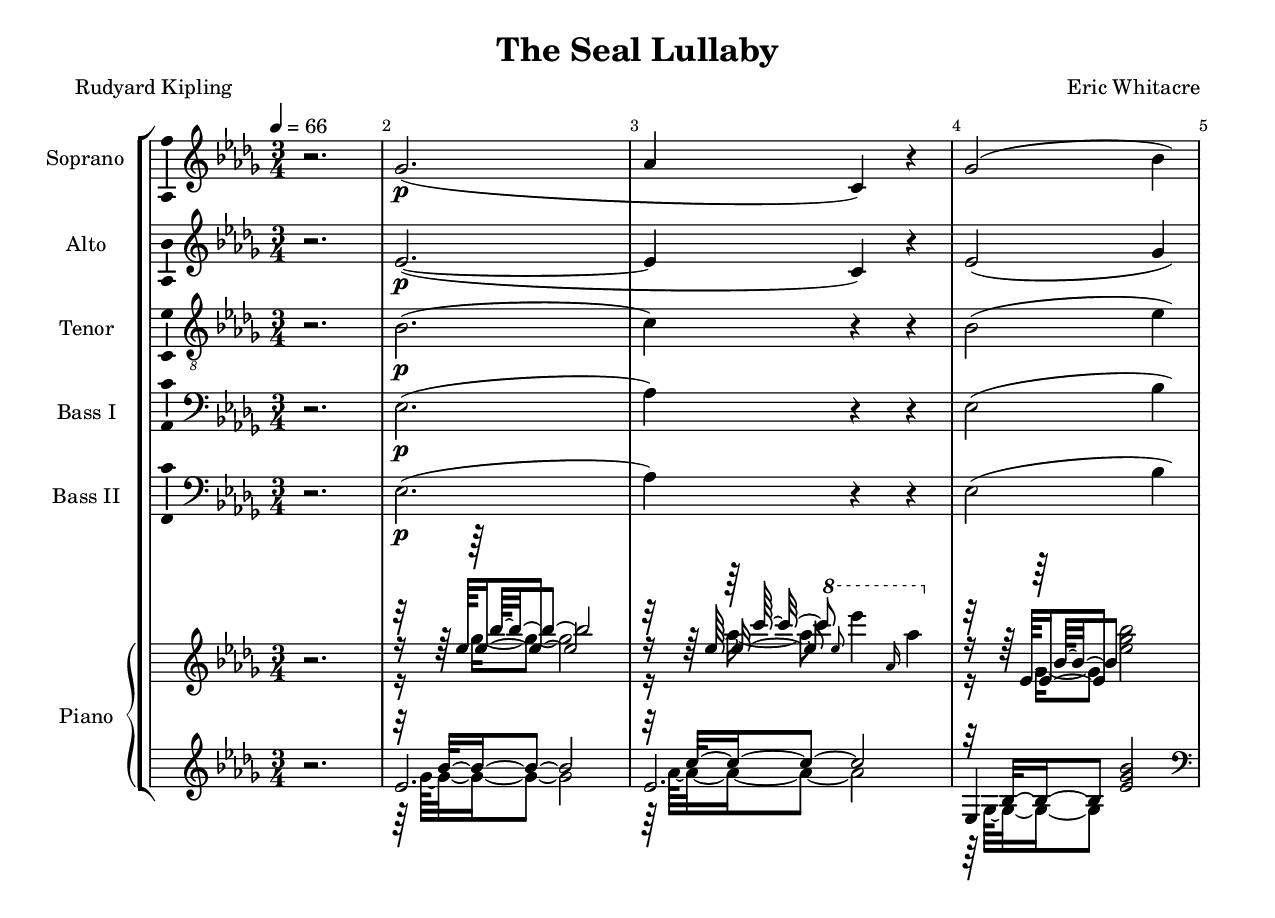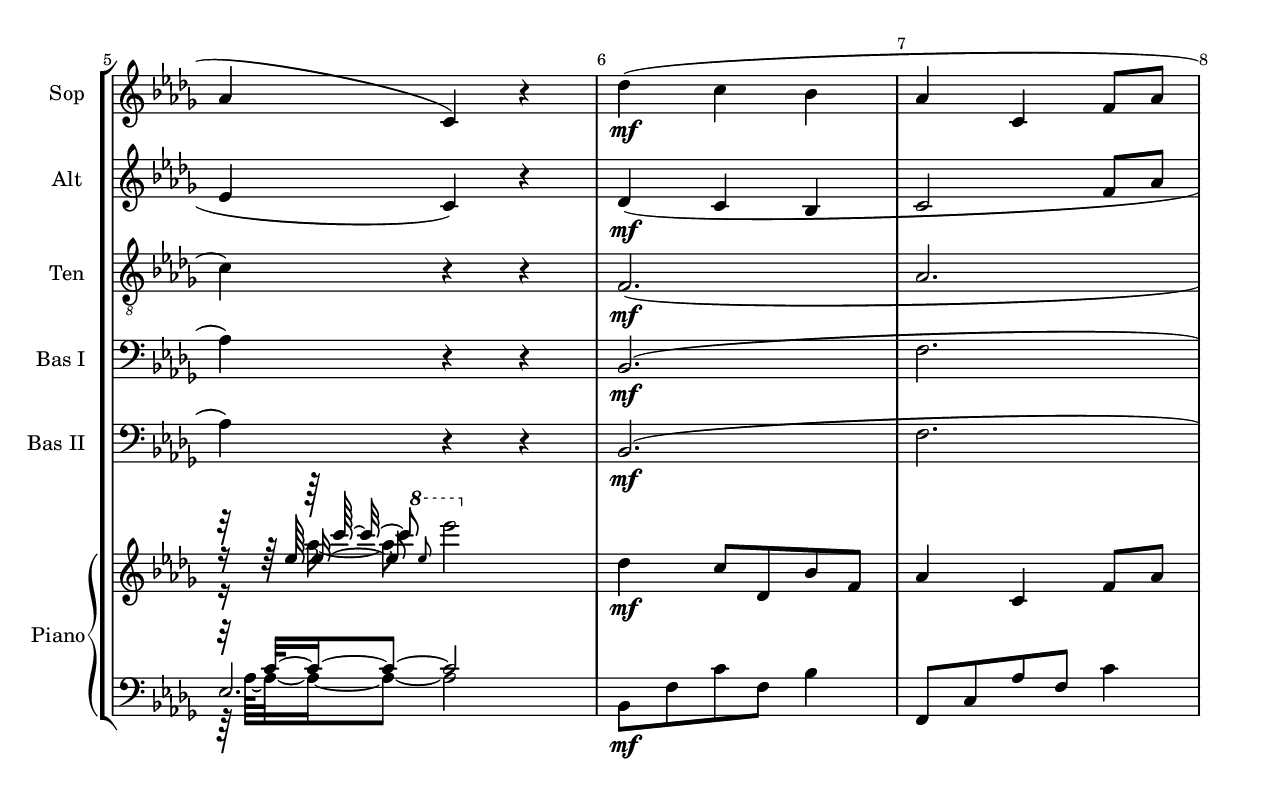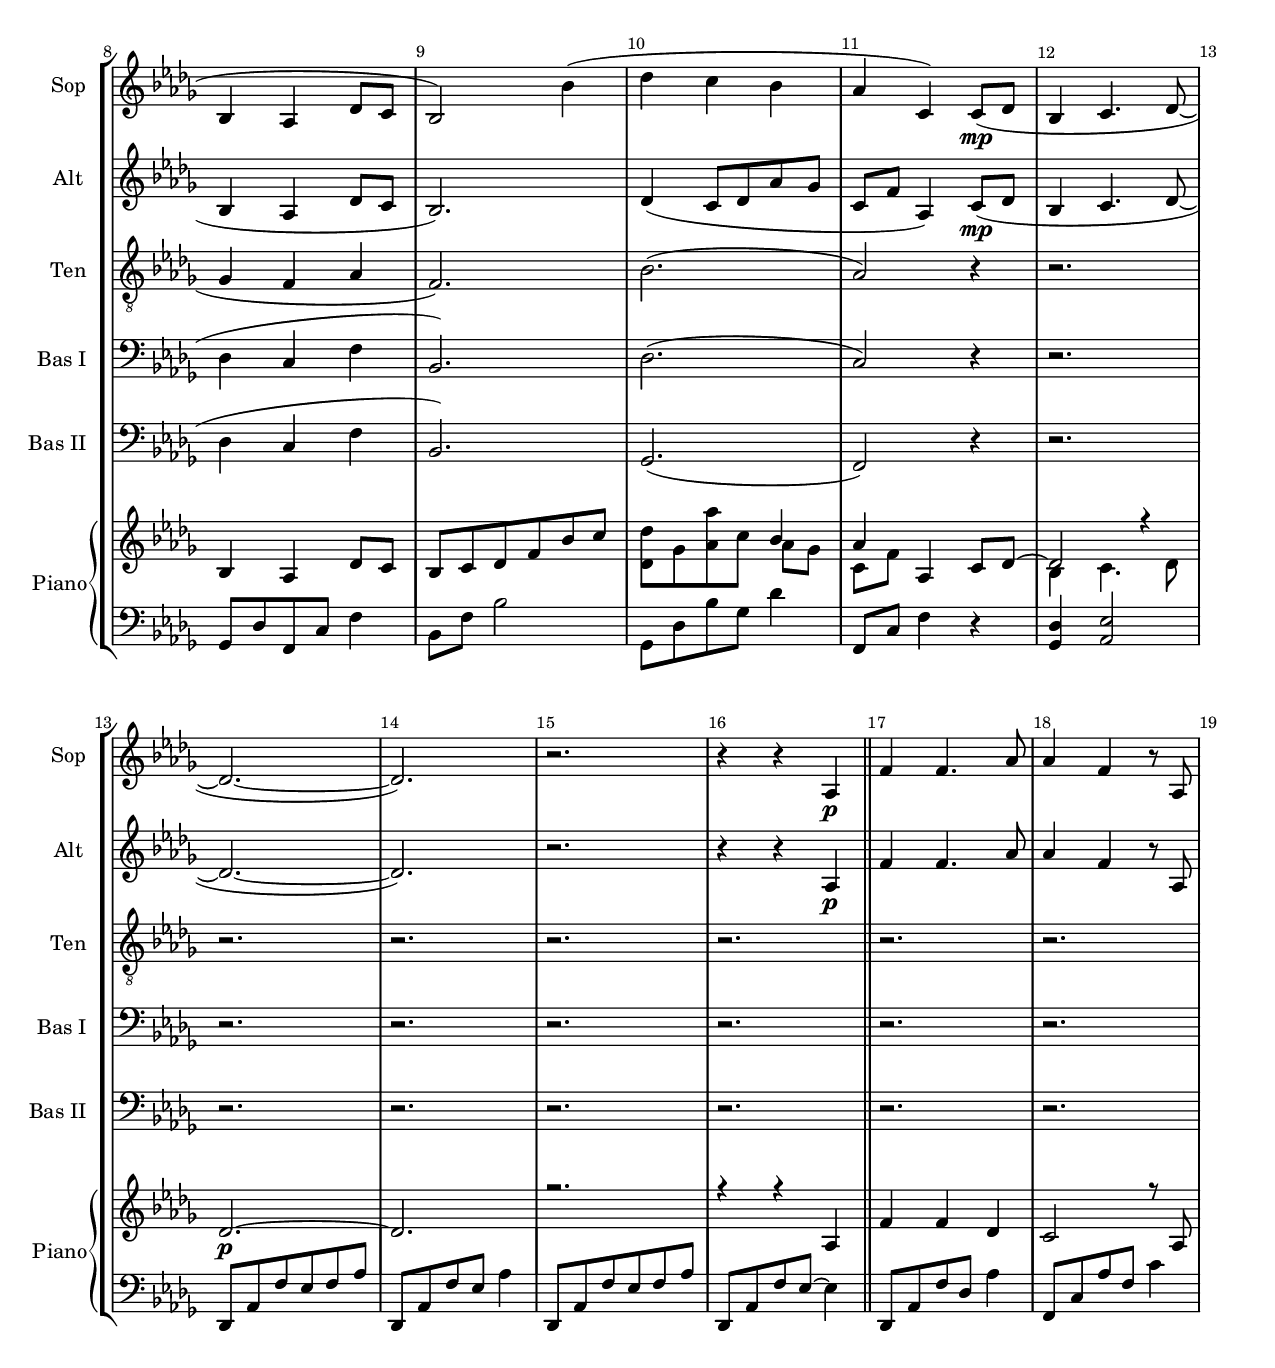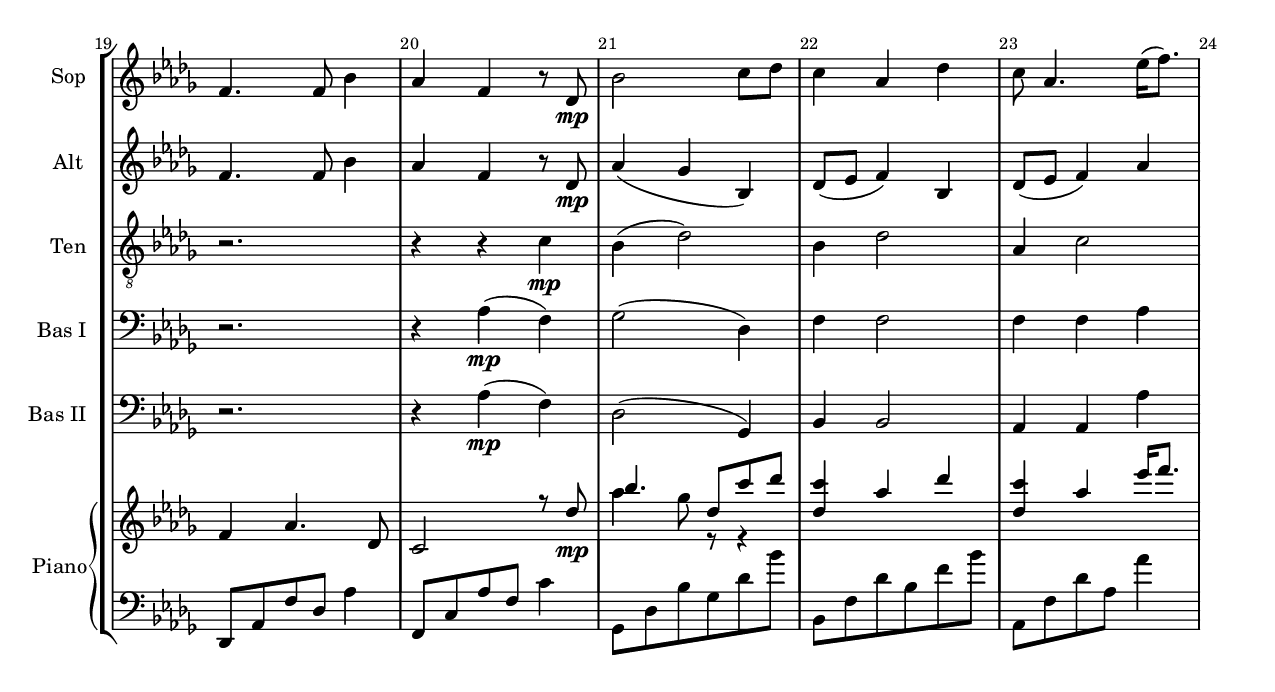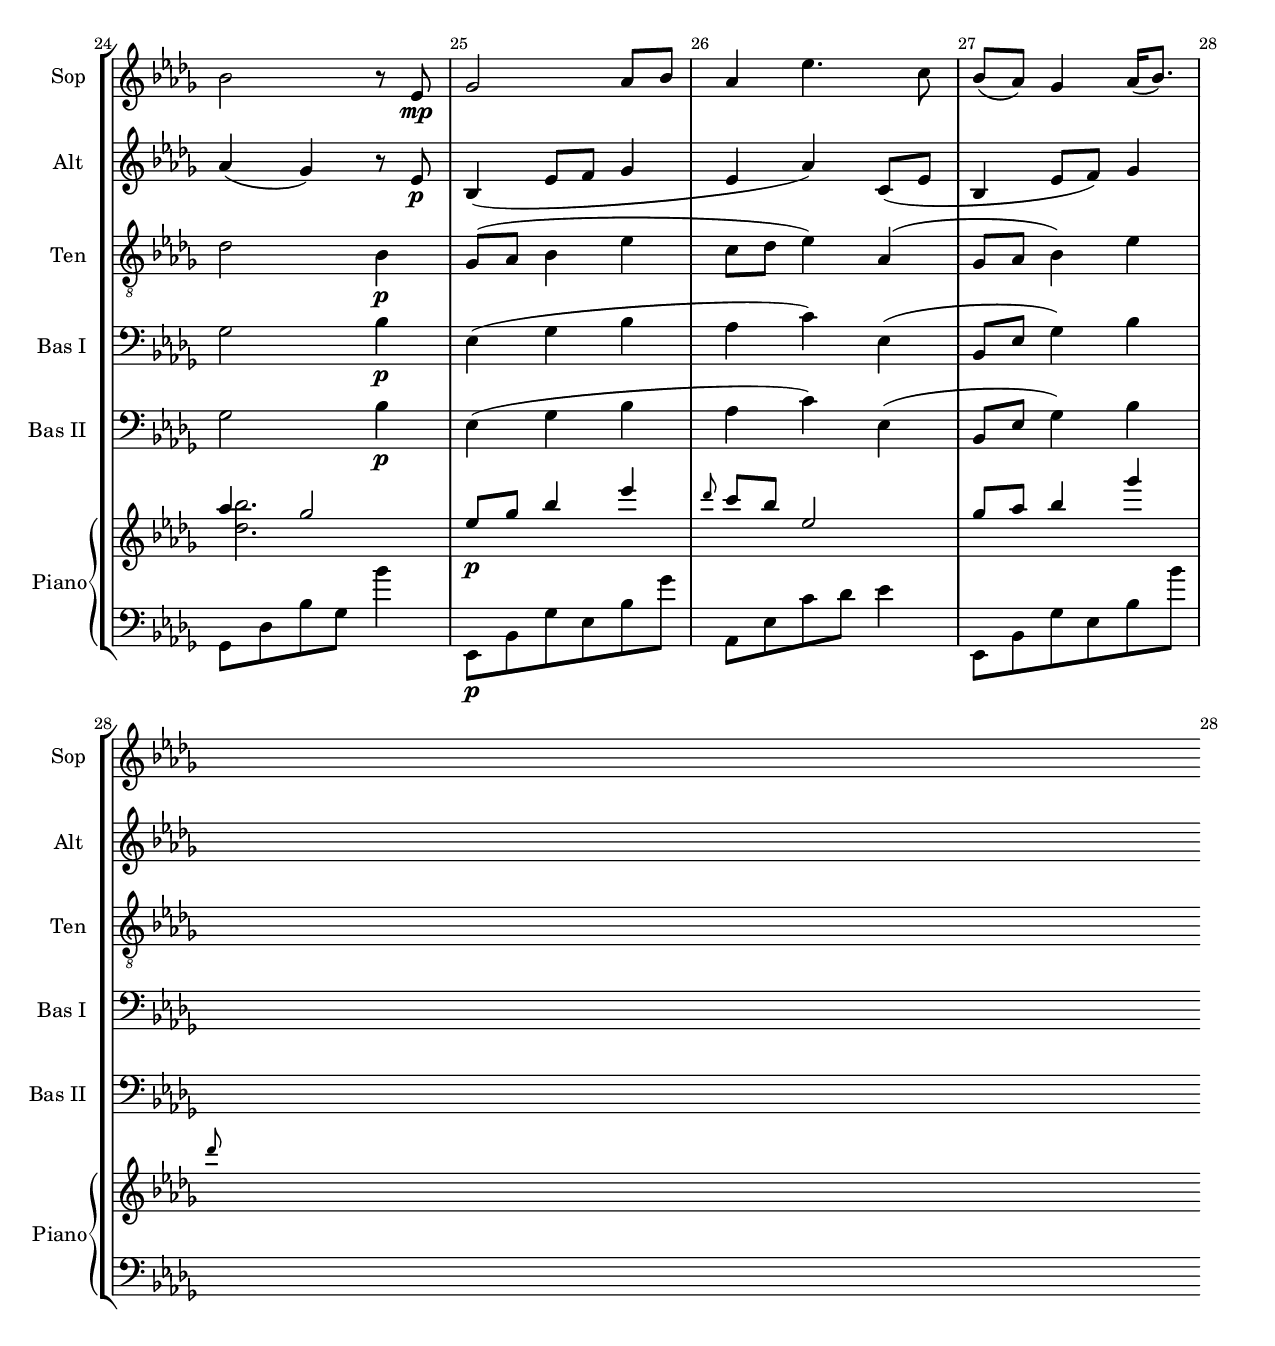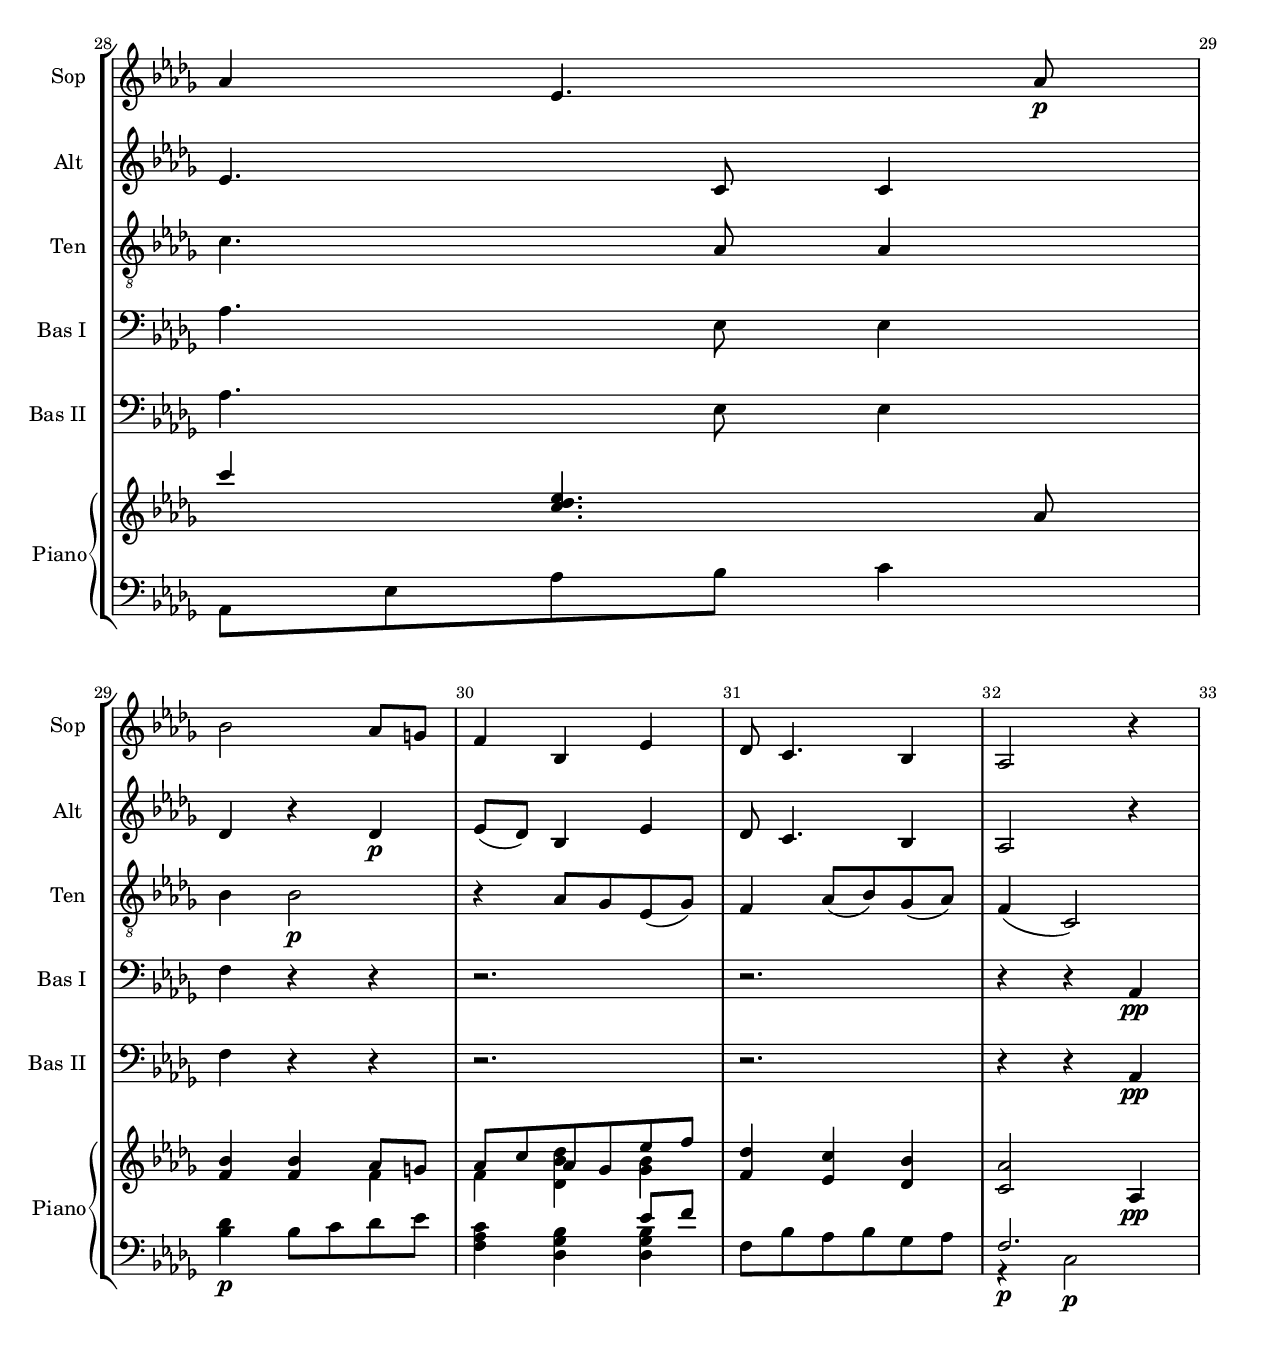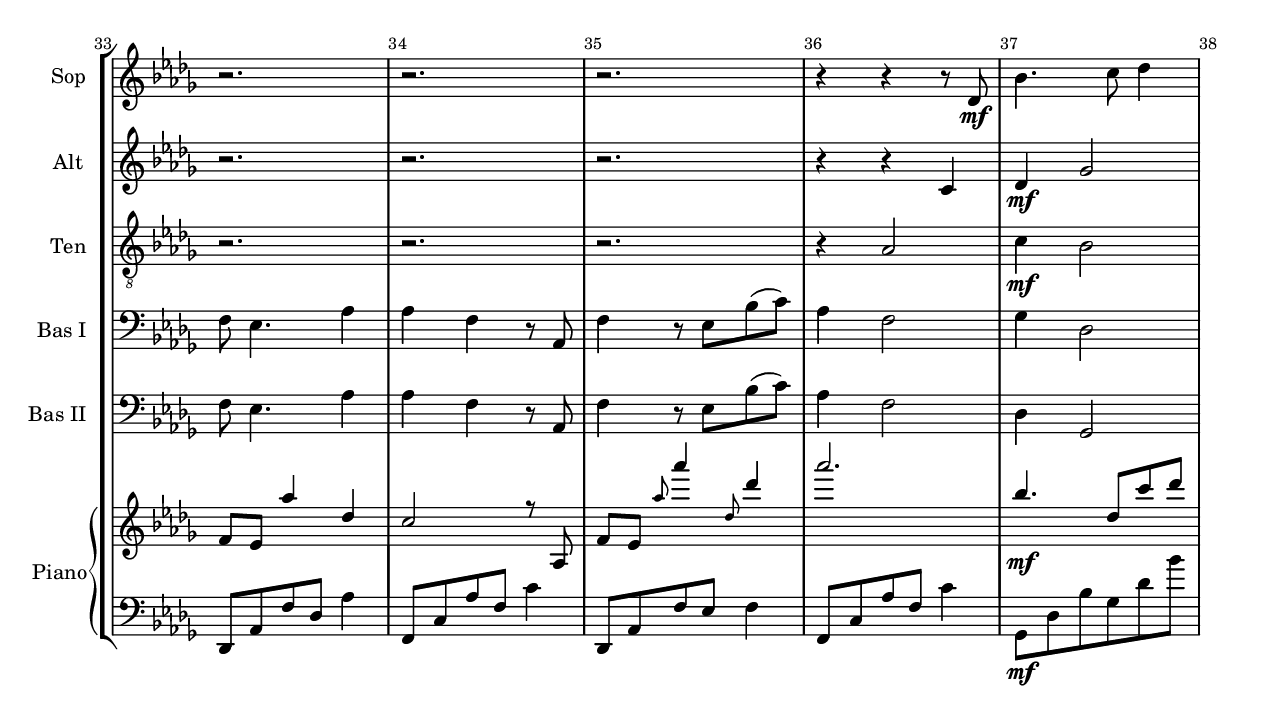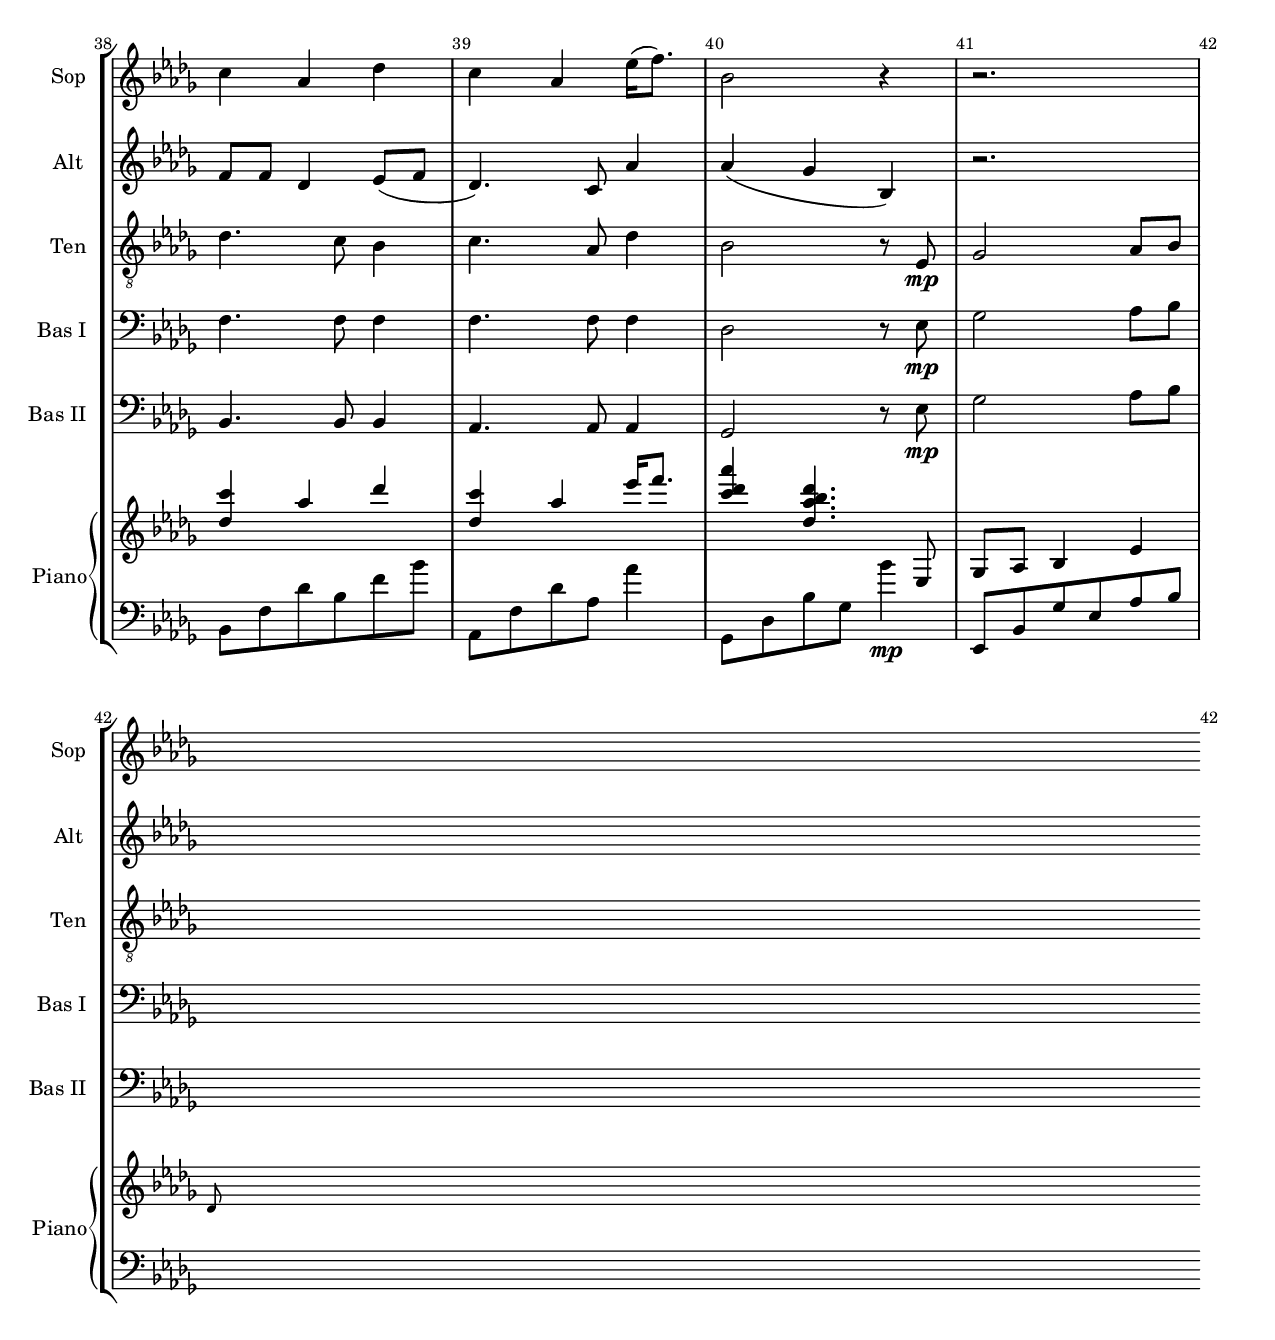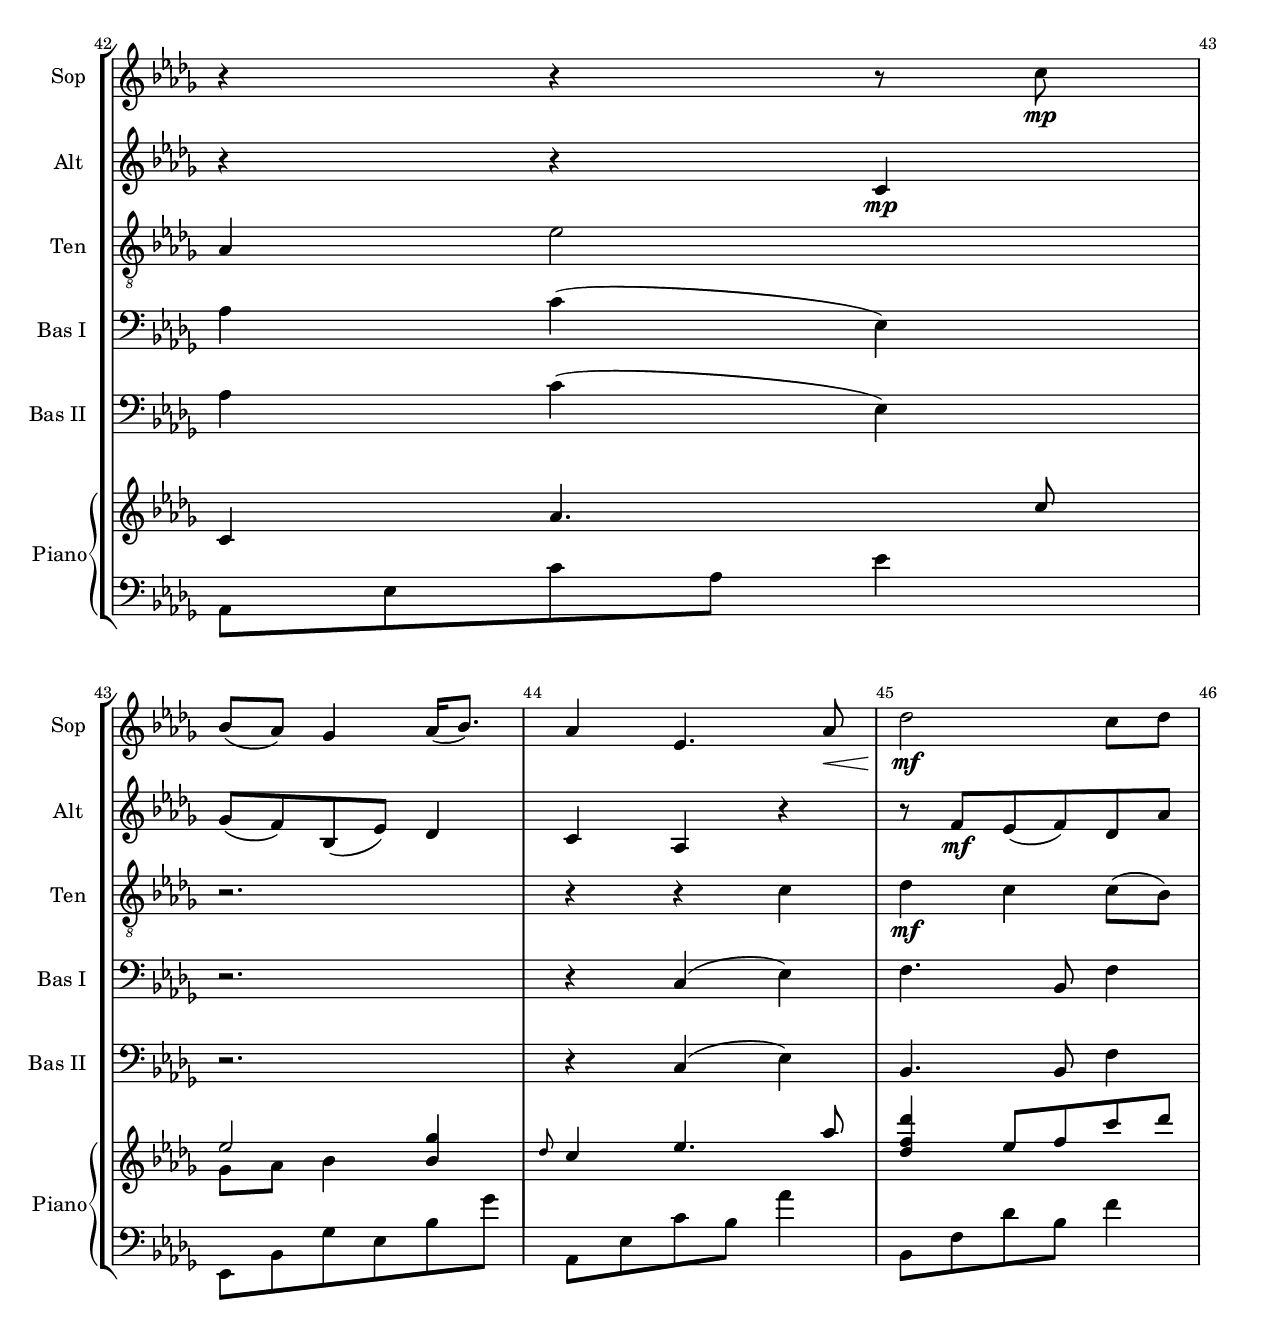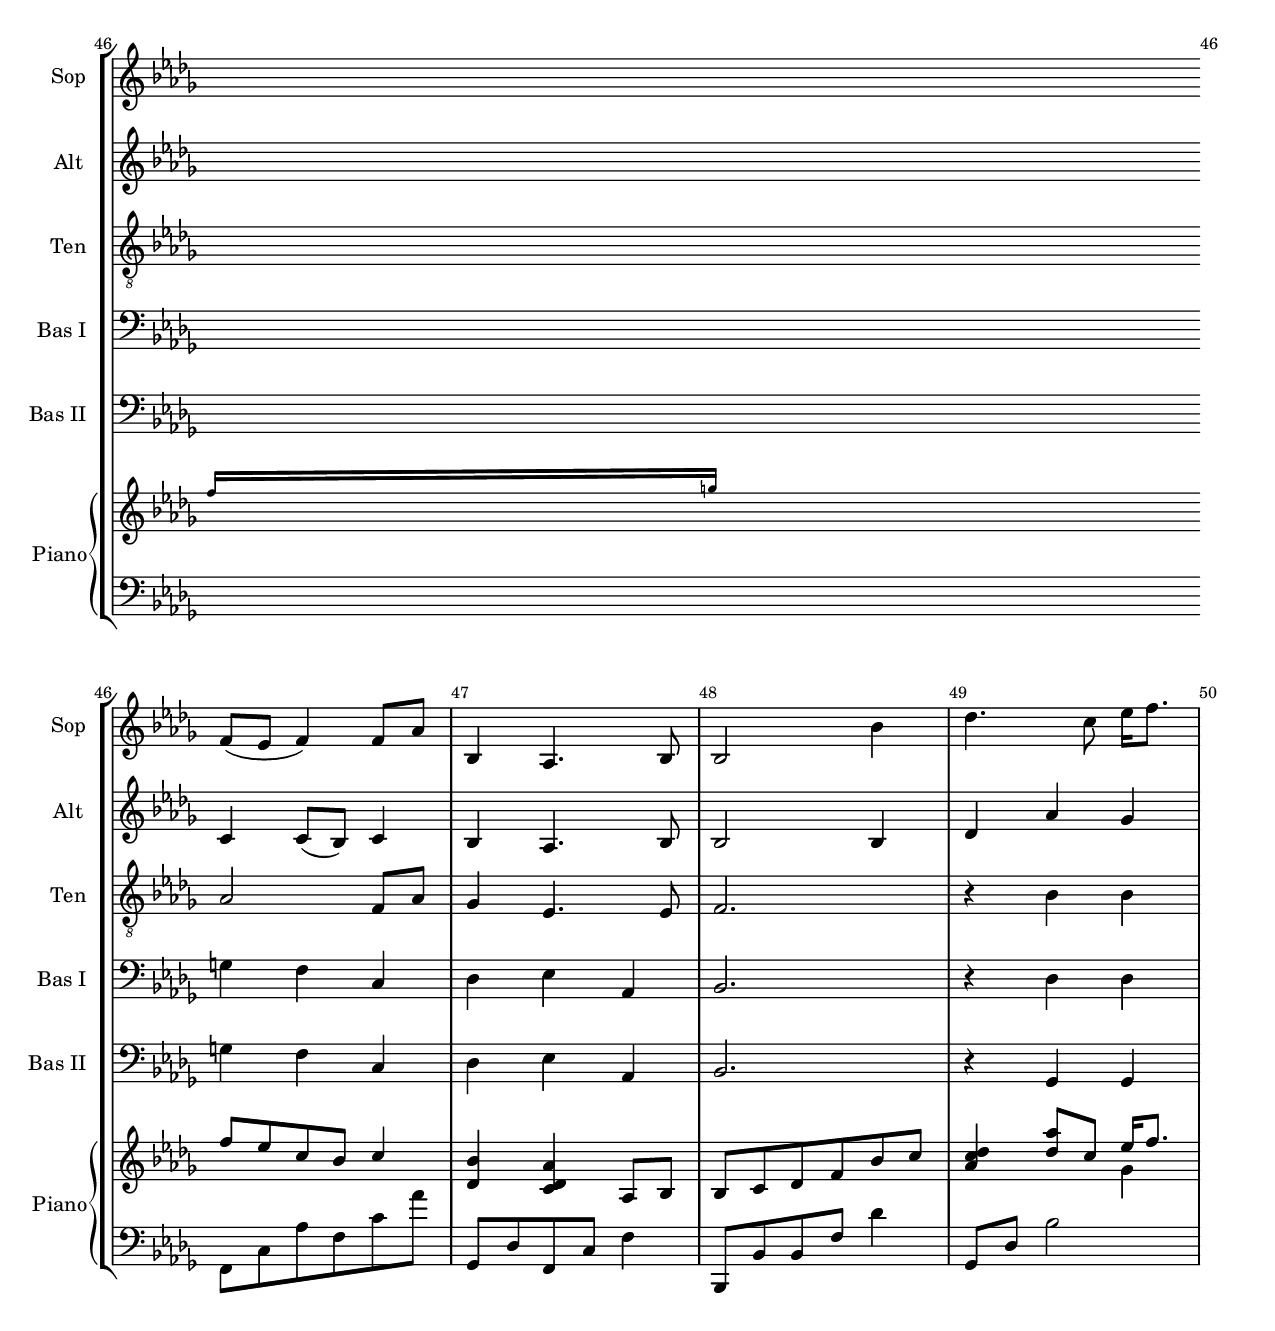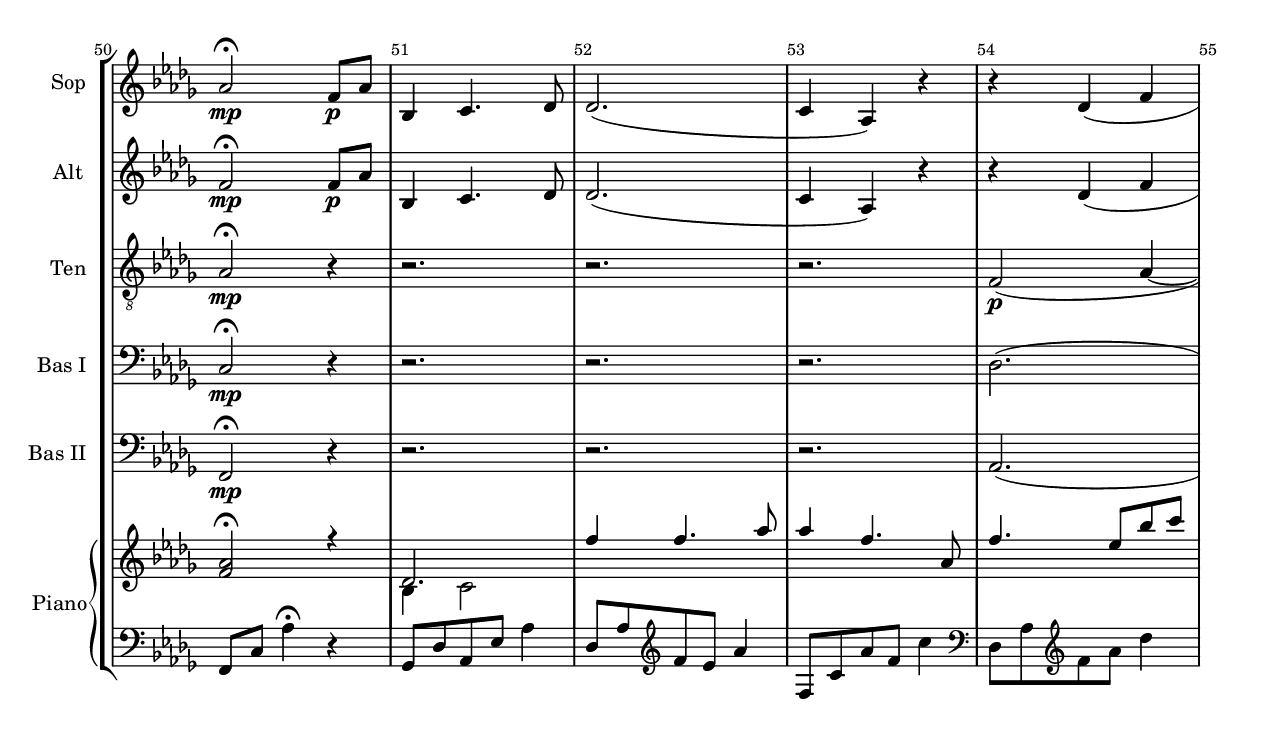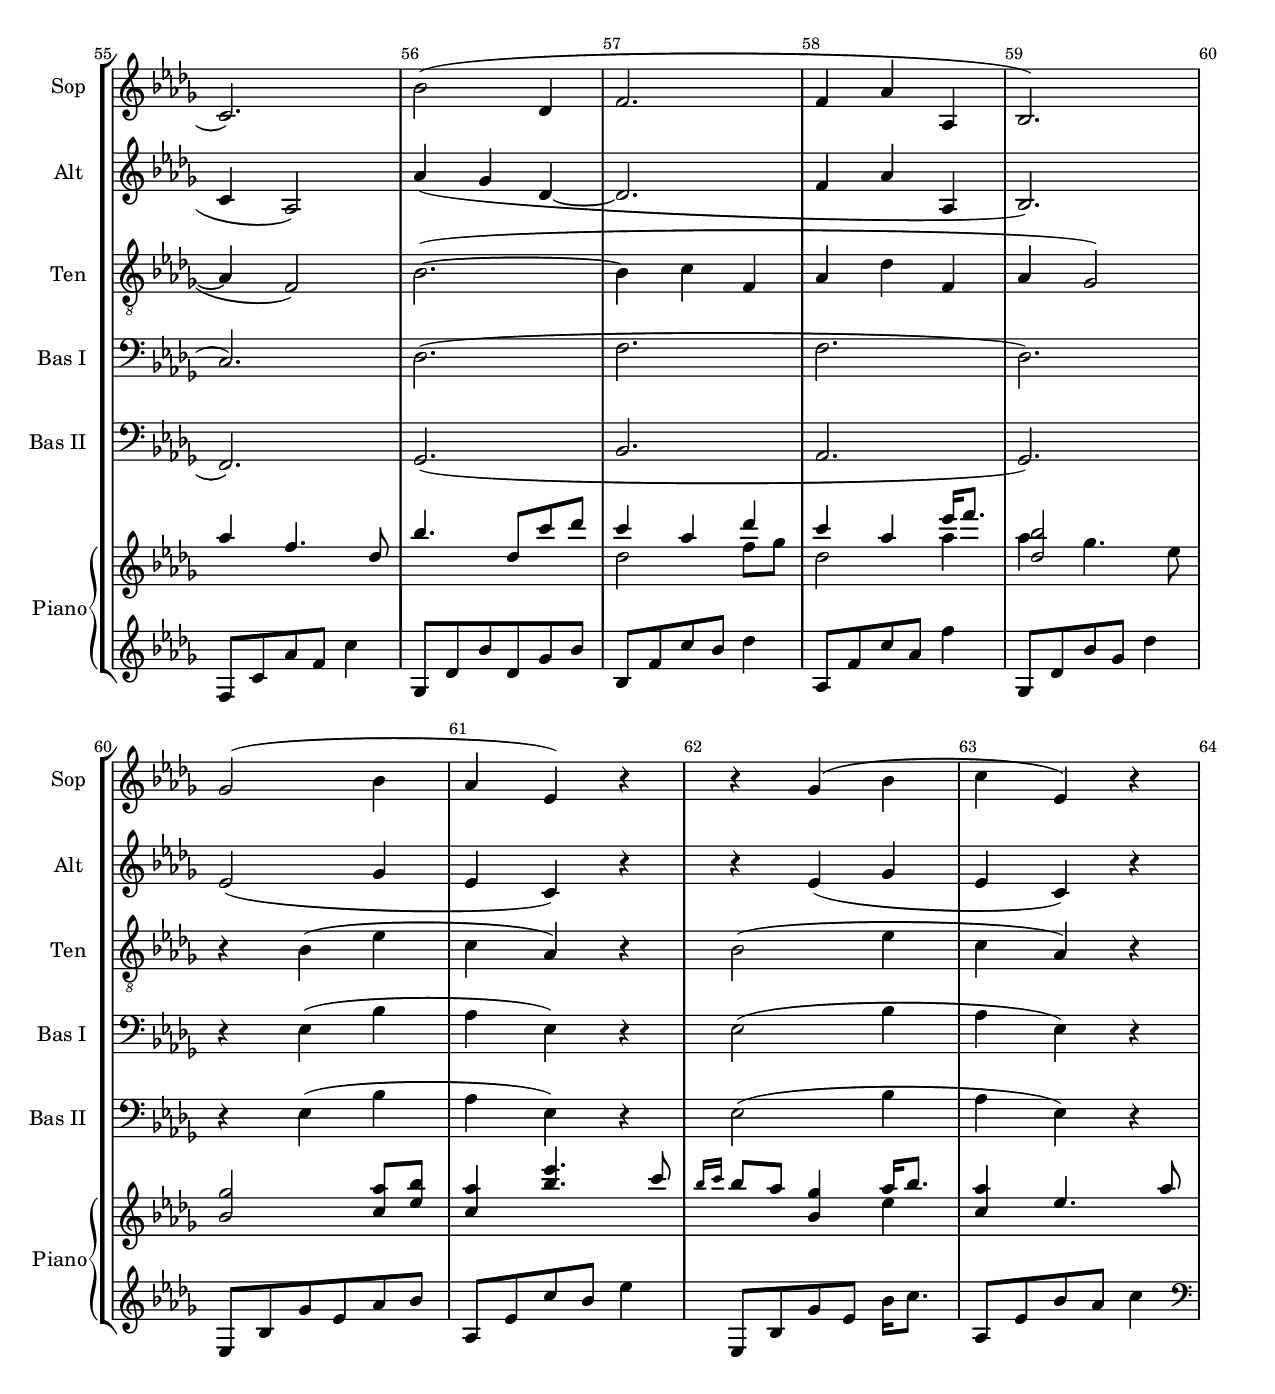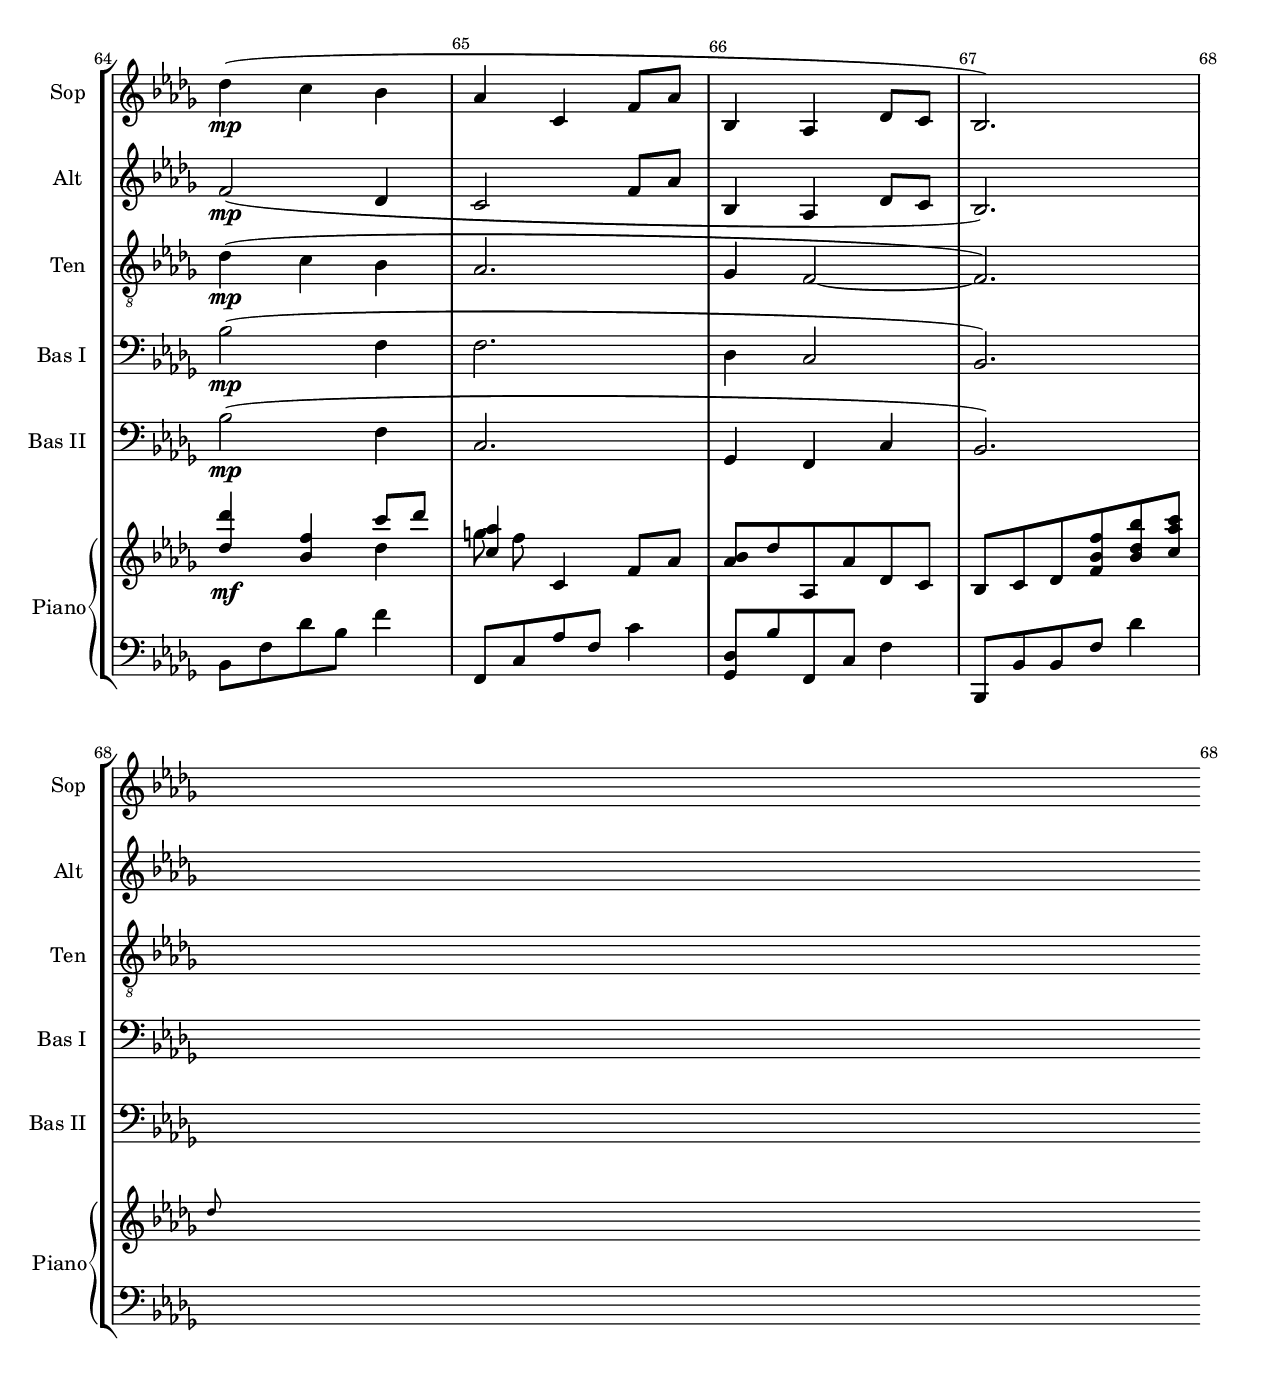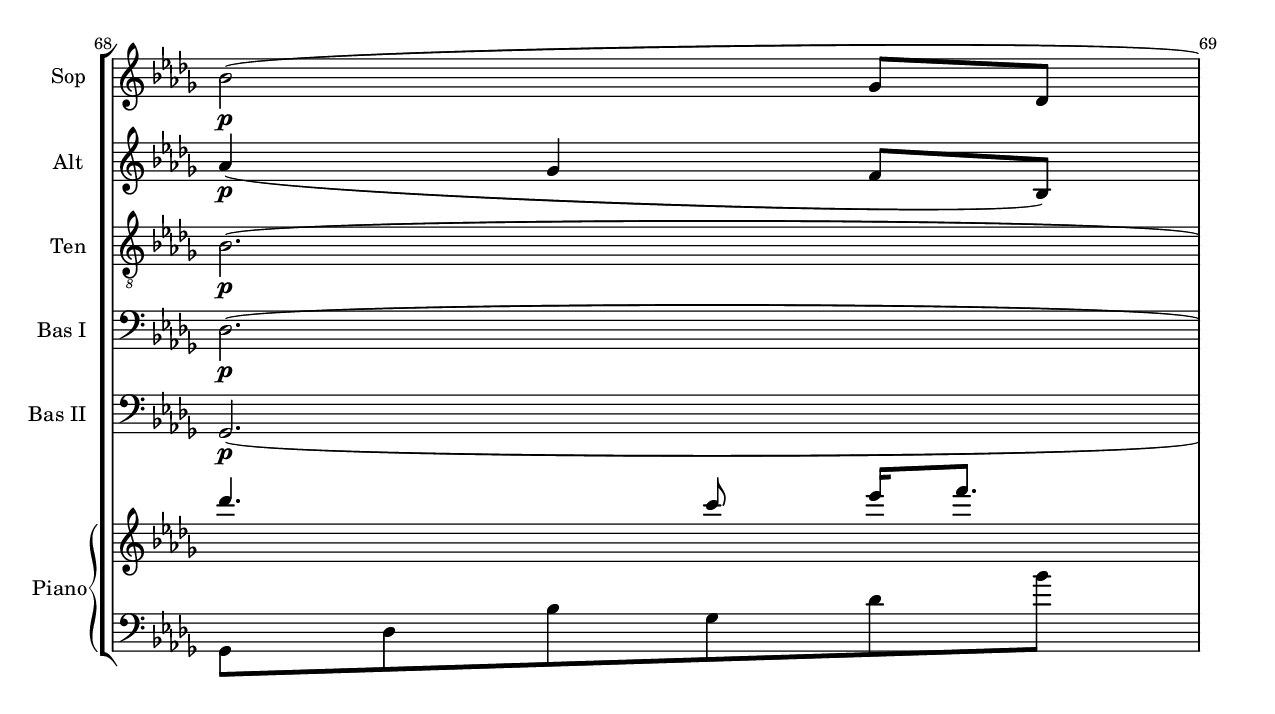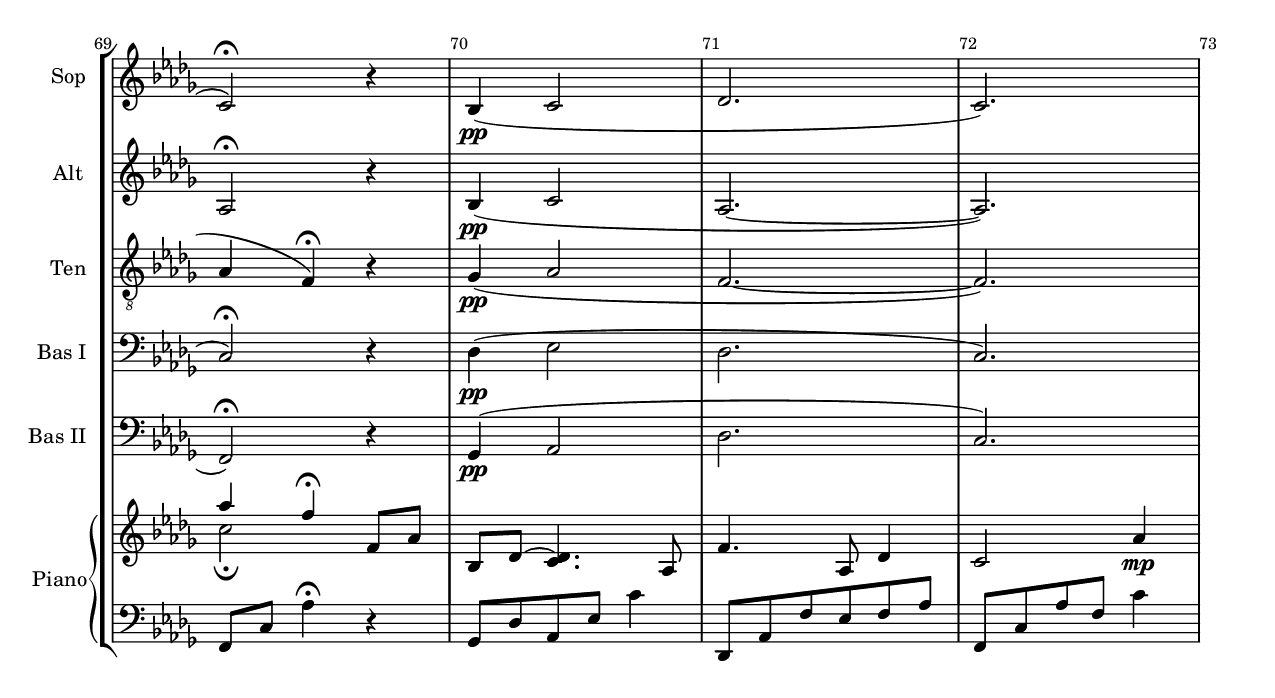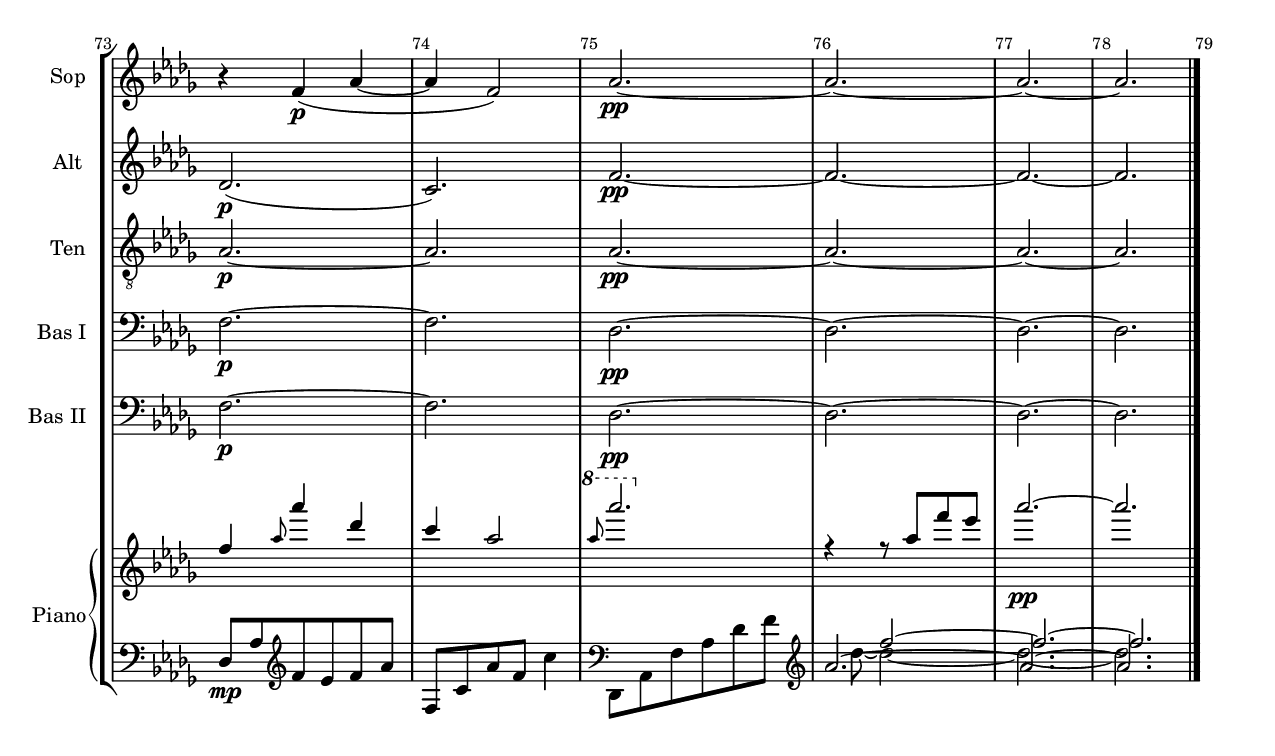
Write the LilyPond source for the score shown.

\version "2.19.49"

\header {
  title = "The Seal Lullaby"
  composer = "Eric Whitacre"
  poet = "Rudyard Kipling"
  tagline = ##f
}

dominantMinVolume = #0.6
dominantMaxVolume = #1.0
dominantPanPosition = #0.8

diminishedMinVolume = #0.3
diminishedMaxVolume = #0.6
diminishedPanPosition = #-0.8

allMinVolume = #0.4
allMaxVolume = #1.0
allPanPosition = #0.0

allAccompanyMinVolume = #0.2
allAccompanyMaxVolume = #0.8
allAccompanyPanPosition = #0.0

metronomeMinVolume = #0.4
metronomeMaxVolume = #0.6
metronomePanPosition = #0.0

accompanyMinVolume = #0.2
accompanyMaxVolume = #0.6
accompanyPanPosition = #0.0

keyAndTimeSignature = {
  \key des \major
  \time 3/4
}

sopranoMusic = \relative c'' {
  \keyAndTimeSignature
  \tempo 4 = 66
  \set Score.markFormatter = #format-mark-box-letters
  %
  % Extra Measure for Metronome lead-in
  %
  r2. |
  
  %
  % Real Music
  %
  ges2.(\p |
  aes4 c,4) r4 |
  ges'2( bes4 |
  aes4 c,4) r4 |
  des'4(\mf c bes |
  aes4 c,4 f8 aes8 \break |

  bes,4 aes4 des8 c8 |
  bes2) bes'4( |
  des4 c4 bes4 |
  aes4 c,4) c8(\mp des |
  bes4 c4. des8~ \break |
  
  des2.~ |
  des2.) |
  r2. |
  r4 r4 aes4\p \bar "||"
  f'4 f4. aes8 |
  aes4 f4 r8 aes,8 \break |
  
  f'4. f8 bes4 |
  aes4 f4 r8 des8\mp |
  bes'2 c8 des8 |
  c4 aes4 des4 |
  c8 aes4. ees'16( f8.) \break |
  
  bes,2 r8 ees,8\mp |
  ges2 aes8 bes8 |
  aes4 ees'4. c8 |
  bes8( aes8) ges4 aes16( bes8.) \break |
  
  aes4 ees4. aes8\p |
  bes2 aes8 g8 |
  f4 bes,4 ees4 |
  des8 c4. bes4 |
  aes2 r4 \break |
  
  r2. |
  r2. |
  r2. |
  r4 r4 r8 des8\mf |
  bes'4. c8 des4 \break |
  
  c4 aes4 des4 |
  c4 aes4 ees'16( f8.) |
  bes,2 r4 |
  r2. \break |
  
  r4 r4 r8 c8\mp |
  bes8( aes8) ges4 aes16( bes8.) |
  aes4 ees4. aes8\< |
  des2\mf c8 des8 \break |
  
  f,8( ees8 f4) f8 aes8 |
  bes,4 aes4. bes8 |
  bes2 bes'4 |
  des4. c8 ees16 f8. \break |
  
  aes,2\mp\fermata f8\p aes8 |
  bes,4 c4. des8 |
  des2.( |
  c4 aes4) r4 |
  r4 des4( f4 \break |
  
  c2.) |
  bes'2( des,4 |
  f2. f4 aes4 aes,4 |
  bes2.) \break |
  
  ges'2( bes4 |
  aes4 ees4) r4 |
  r4 ges4( bes4 |
  c4 ees,4) r4 \break |
  
  des'(\mp c4 bes4 |
  aes4 c,4 f8 aes8 |
  bes,4 aes4 des8 c8 |
  bes2.) \break |
  
  bes'2(\p ges8 des8 |
  c2)\fermata r4 |
  bes4(\pp c2 |
  des2. |
  c2.) \break |
  
  r4 f4(\p aes4~ |
  aes4 f2) |
  aes2.~\pp |
  aes2.~ |
  aes2.~ |
  aes2. \bar "|."
}

altoMusic = \relative c' {
  \keyAndTimeSignature
  
  %
  % Extra Measure for Metronome lead-in
  %
  
  r2. |
  
  %
  % Start of the real music here.
  %
  ees2.~(\p |
  ees4 c4) r4 |
  ees2( ges4 |
  ees4 c4) r4 |
  des4(\mf c4 bes4 |
  c2 f8 aes8 |
  
  bes,4 aes4 des8 c8 |
  bes2.) |
  des4( c8 des8 aes'8 ges8 |
  c,8 f8 aes,4) c8(\mp des8 |
  bes4 c4. des8~ |
  
  des2.~ |
  des2.) |
  r2. | r4 r4 aes4\p |
  f'4 f4. aes8 |
  aes4 f4 r8 aes,8 |
  
  f'4. f8 bes4 |
  aes4 f4 r8 des8\mp |
  aes'4( ges4 bes,4) |
  des8( ees8 f4) bes,4 |
  des8( ees8 f4) aes4 |
  
  aes4( ges4) r8 ees8\p |
  bes4( ees8 f8 ges4 |
  ees4 aes4) c,8( ees8 |
  bes4 ees8 f8) ges4 |
  
  ees4. c8 c4 |
  des4 r4 des4\p |
  ees8( des8) bes4 ees4 |
  des8 c4. bes4 |
  aes2 r4 |
  
  r2. |
  r2. |
  r2. |
  r4 r4 c4 |
  des4\mf ges2 |
  
  f8 f8 des4 ees8( f8 |
  des4.) c8 aes'4 |
  aes4( ges4 bes,4) |
  r2. |
  
  r4 r4 c4\mp |
  ges'8( f8) bes,8( ees8) des4 |
  c4 aes4 r4 |
  r8 f'8\mf ees8( f8) des8 aes'8 |
  
  c,4 c8( bes8) c4 |
  bes4 aes4. bes8 |
  bes2 bes4 |
  des4 aes'4 ges4 |
  
  f2\mp\fermata f8\p aes8 |
  bes,4 c4. des8 |
  des2.( |
  c4 aes4) r4 |
  r4 des4( f4 |
  
  c4 aes2) |
  aes'4( ges4 des4~ |
  des2. |
  f4 aes4 aes,4 |
  bes2.) |
  
  ees2( ges4 |
  ees4 c4) r4 |
  r4 ees4( ges4 |
  ees4 c4) r4 |
  
  f2(\mp des4 |
  c2 f8 aes8 |
  bes,4 aes4 des8 c8 |
  bes2.) |
  
  aes'4(\p ges4 f8 bes,8) |
  aes2\fermata r4 |
  bes4(\pp c2 |
  aes2.~ |
  aes2.) |
  
  des2.(\p |
  c2.) |
  
  f2.~\pp |
  f2.~ |
  f2.~ |
  f2. \bar "|."
}


tenorMusic = \relative c' {
  \keyAndTimeSignature
  \clef "treble_8"
  
  %
  % Extra Measure for Metronome lead-in
  %
  
  r2. |
  
  %
  % Beginning of real music
  %
  
  bes2.(\p |
  c4) r4 r4 |
  bes2( ees4 |
  c4) r4 r4 |
  f,2.(\mf |
  aes2. |
  
  ges4 f4 aes4 |
  f2.) |
  bes2.( |
  aes2) r4 r2. |
  
  r2. |
  r2. |
  r2. |
  r2. |
  r2. |
  r2. |
  
  r2. |
  r4 r4 c4\mp |
  bes4( des2) |
  bes4 des2 |
  aes4 c2 |
  
  des2 bes4\p |
  ges8( aes8 bes4 ees4 |
  c8 des8 ees4) aes,4( |
  ges8 aes8 bes4) ees4 |
  
  c4. aes8 aes4 |
  bes4 bes2\p |
  r4 aes8 ges8 ees8( ges8) |
  f4 aes8( bes8) ges8( aes8) |
  f4( c2) |
  
  r2. |
  r2. |
  r2. |
  r4 aes'2 |
  c4\mf bes2 |
  
  des4. c8 bes4 |
  c4. aes8 des4 |
  bes2 r8 ees,8\mp |
  ges2 aes8 bes8 |
  
  aes4 ees'2 |
  r2. |
  r4 r4 c4 |
  des4\mf c4 c8( bes8) |
  
  aes2 f8 aes8 |
  ges4 ees4. ees8 |
  f2. |
  r4 bes4 bes4 |
  
  aes2\fermata\mp r4 |
  r2. |
  r2. |
  r2. |
  f2(\p aes4~ |
  
  aes4 f2) |
  bes2.~( |
  bes4 c4 f,4 |
  aes4 des4 f,4 |
  aes4 ges2) |
  
  r4 bes4( ees4 |
  c4 aes4) r4 |
  bes2( ees4 |
  c4 aes4) r4 |
  
  des4(\mp c4 bes4 |
  aes2. |
  ges4 f2~ |
  f2.) |
  
  bes2.(\p |
  aes4 f4)\fermata r4 |
  ges4(\pp aes2 |
  f2.~ |
  f2.) |
  
  aes2.~\p |
  aes2. |
  aes2.~\pp |
  aes2.~ |
  aes2.~ |
  aes2. \bar "|."
}

bassOneMusic = \relative c {
  \keyAndTimeSignature
  \clef bass
  
  %
  % Extra Measure for Metronome lead-in
  %
  
  r2. |
  
  %
  % Beginning of real music
  %
  ees2.(\p |
  aes4) r4 r4 |
  ees2( bes'4 |
  aes4) r4 r4 |
  bes,2.(\mf |
  f'2. |
  
  des4 c4 f4 |
  bes,2.) |
  des2.( |
  c2) r4 |
  r2. |
  
  r2. |
  r2. |
  r2. |
  r2. |
  r2. |
  r2. |
  
  r2. |
  r4 aes'4(\mp f4) |
  ges2( des4) |
  f4 f2 |
  f4 f4 aes4 |
  
  ges2 bes4\p |
  ees,4( ges4 bes4 |
  aes4 c4) ees,4( |
  bes8 ees8 ges4) bes4 |
  
  aes4. ees8 ees4 |
  f4 r4 r4 |
  r2. |
  r2. |
  r4 r4 aes,4\pp |
  
  f'8 ees4. aes4 |
  aes4 f4 r8 aes,8 |
  f'4 r8 ees8 bes'8( c8) |
  aes4 f2 |
  ges4 des2 |
  
  f4. f8 f4 |
  f4. f8 f4 |
  des2 r8 ees8\mp |
  ges2 aes8 bes8 |
  
  aes4 c4( ees,4) |
  r2. |
  r4 c4( ees4) |
  f4. bes,8 f'4 |
  
  g4 f4 c4 |
  des4 ees4 aes,4 |
  bes2. |
  r4 des4 des4 |
  
  c2\mp\fermata r4 |
  r2. |
  r2. |
  r2. |
  des2.( |
  
  c2.) |
  des2.( |
  f2. |
  f2. |
  des2.) |
  
  r4 ees4( bes'4 |
  aes4 ees4) r4 |
  ees2( bes'4 |
  aes4 ees4) r4 |
  
  bes'2(\mp f4 |
  f2. |
  des4 c2 |
  bes2.) |
  
  des2.(\p |
  c2)\fermata r4 |
  des4(\pp ees2 |
  des2. |
  c2.) |
  f2.~\p |
  f2. |
  des2.~\pp |
  des2.~ |
  des2.~ |
  des2. \bar "|."
  
}

bassTwoMusic = \relative c {
  \keyAndTimeSignature
  \clef bass
  
  %
  % Extra Measure for Metronome lead-in
  %
  
  r2. |
  
  %
  % Beginning of real music
  %
  ees2.(\p |
  aes4) r4 r4 |
  ees2( bes'4 |
  aes4) r4 r4 |
  bes,2.(\mf |
  f'2. |
  
  des4 c4 f4 |
  bes,2.) |
  ges2.( |
  f2) r4 |
  r2. |
  
  r2. |
  r2. |
  r2. |
  r2. |
  r2. |
  r2. |
  
  r2. |
  r4 aes'4(\mp f4) |
  des2( ges,4) |
  bes4 bes2 |
  aes4 aes4 aes'4 |
  
  ges2 bes4\p |
  ees,4( ges4 bes4 |
  aes4 c4) ees,4( |
  bes8 ees8 ges4) bes4 |
  
  aes4. ees8 ees4 |
  f4 r4 r4 |
  r2. |
  r2. |
  r4 r4 aes,4\pp |
  
  f'8 ees4. aes4 |
  aes4 f4 r8 aes,8 |
  f'4 r8 ees8 bes'8( c8) |
  aes4 f2 |
  des4 ges,2 |
  
  bes4. bes8 bes4 |
  aes4. aes8 aes4 |
  ges2 r8 ees'8\mp |
  ges2 aes8 bes8 |
  
  aes4 c4( ees,4) |
  r2. |
  r4 c4( ees4) |
  bes4. bes8 f'4 |
  
  g4 f4 c4 |
  des4 ees4 aes,4 |
  bes2. |
  r4 ges4 ges4 |
  
  f2\mp\fermata r4 |
  r2. |
  r2. |
  r2. |
  aes2.( |
  
  f2.) |
  ges2.( |
  bes2. |
  aes2. |
  ges2.) |
  
  r4 ees'4( bes'4 |
  aes4 ees4) r4 |
  ees2( bes'4 |
  aes4 ees4) r4 |
  
  bes'2(\mp f4 |
  c2. |
  ges4 f4 c'4 |
  bes2.) |
  
  ges2.(\p |
  f2)\fermata r4 |
  ges4(\pp aes2 |
  des2. |
  c2.) |
  
  f2.~\p |
  f2. |
  des2.~\pp |
  des2.~ |
  des2.~ |
  des2. \bar "|."
}

rhMusic = \relative c'' {
  \keyAndTimeSignature
  \clef treble
  r2. |
  <<
    { r32 r64 ees64~ ees16~ ees8~ ees2 }
    \\
    { r16 ges16~ ges8~ ges2 }
    \\
    { r16 r64 bes64~ bes32~ bes8~ bes2 }
  >>
  <<
    { r32 r64 ees,64~ ees16~ ees8 }
    \\
    { r16 aes16~ aes8 }
    \\
    { r16 r64 c64~ c32~ c8 }
  >>
  \ottava #1
  \grace ees8 ees'4 \grace aes,,16 aes'4 |
  \ottava #0
  <<
    { r32 r64 ees,,64~ ees16~ ees8 }
    \\
    { r16 ges16~ ges8 }
    \\
    { r16 r64 bes64~ bes32~ bes8 }
  >>
  <ees ges bes>2 |
  <<
    { r32 r64 ees64~ ees16~ ees8 }
    \\
    { r16 aes16~ aes8 }
    \\
    { r16 r64 c64~ c32~ c8 }
  >>
  \ottava #1
  \grace ees8 ees'2 |
  \ottava #0
  des,,4\mf c8 des,8 bes'8 f8 |
  aes4 c,4 f8 aes8 |
  
  bes,4 aes4 des8 c8 |
  bes8 c8 des8 f8 bes8 c8 |
  <des des,>8 ges,8 <aes' aes,>8 c,8
  % Polyphonic section
  <<
    { \voiceOne
      bes4 aes4 aes,4 c8 des8~ des2 r4 }
    \new Voice {
      \voiceTwo
      aes'8 ges8 c,8 f8 \hide r2 bes,4 c4. des8
    }
  >>
  des2.~\p |
  des2. |
  r2. |
  r4 r4 aes4 |
  f'4 f4 des4 |
  c2 r8 aes8 |
  
  f'4 aes4. des,8 |
  c2 r8 des'8\mp |
  % Polyphonic section
  <<
    { bes'4. des,8 c'8 des8 }
    \\
    { aes4 ges8 r8 r4 }
  >> |
  <c des,>4 aes4 des4 |
  <c des,>4 aes4 ees'16 f8. |
  <<
    { aes,4 ges2 }
    \\
    { <bes des,>2. }
  >>
  ees,8\p ges8 bes4 ees4 |
  \grace des8 c8 bes8 ees,2 |
  ges8 aes8 bes4 ges'4 \break |
  
  \grace des8 c4 <ees, des c>4. aes,8 |
  <bes f>4 <bes f>4
  <<
    { aes8 g8 aes8 c8 aes8 ges8 ees'8 f8 }
    \\
    { f,4 f4 <des' bes des,>4 <bes ges>4 }
  >>
  <des f,>4 <c ees,>4 <bes des,>4 |
  <aes c,>2 aes,4\pp |
  
  f'8 ees8 aes'4 des,4 |
  c2 r8 aes,8 |
  f'8 ees8 \grace aes'8 aes'4 \grace des,,8 des'4 |
  aes'2. |
  bes,4.\mf des,8 c'8 des8 |
  
  <c des,>4 aes4 des4 |
  <c des,>4 aes4 ees'16 f8. |
  <c des aes'>4 <des aes bes des,>4. ees,,,8 |
  ges8 aes8 bes4 ees4 \break |
  
  \grace des8 c4 aes'4. c8 |
  <<
    { ees2 }
    \\
    { ges,8 aes8 bes4 }
  >>
  <bes ges'>4 |
  \grace des8 c4 ees4. aes8 |
  <des, f des'>4 ees8 f8 c'8 des8 \break |
  
  \grace { f,16 g16 } f8 ees8 c8 bes8 c4 |
  <bes des,>4 <aes des, c>4 aes,8 bes8 |
  bes8 c8 des8 f8 bes8 c8 |
  <des c aes>4 <aes' des,>8 c,8
  <<
    { ees16 f8. }
    \\
    { ges,4 }
  >> |
  
  <aes f>2\fermata r4 |
  <<
    { des,2. }
    \\
    { bes4 c2 }
  >> |
  f'4 f4. aes8 |
  aes4 f4. aes,8 |
  f'4. ees8 bes'8 c8 |
  
  aes4 f4. des8 |
  bes'4. des,8 c'8 des8 |
  <<
    { c4 aes4 des4 | c4 aes4 ees'16 f8. | <bes, des,>2 \hide r4 | }
    \\
    { des,2 f8 ges8 | des2 aes'4 | aes4 ges4. ees8 | }
  >>
  
  <ges bes,>2 <aes c,>8 <bes ees,>8 |
  <aes c,>4 <ees' bes>4. c8 |
  \grace { bes16 c16 } bes8 aes8 <ges bes,>4
  <<
    { aes16 bes8. | }
    \\
    { ees,4 | }
  >>
  <aes c,>4 ees4. aes8 |
  
  <des des,>4\mf <f, bes,>4
  <<
    { c'8 des8 | <aes c,>4 }
    \\
    { des,4 | g8 f8 }
  >>
  c,4 f8 aes8 |
  <bes aes>8 des8 aes,8 aes'8 des,8 c8 |
  bes8 c8 des8 <f' bes, f>8 <bes des, bes>8 <c aes c,>8 \break |
  
  \grace des,8 des'4. c8 ees16 f8. |
  <<
    { aes,4 f4\fermata }
    \\
    { c2\fermata }
  >>
  f,8 aes8 |
  bes,8 des8~ <des c>4. aes8 |
  f'4. aes,8 des4 |
  c2 aes'4\mp |
  
  f'4 \grace aes8 aes'4 des,4 |
  c4 aes2 |
  \ottava #1
  \grace aes'8 aes'2. |
  \ottava #0
  r4 r8 aes,,8 f'8 ees8 |
  aes2.~\pp |
  aes2. \bar "|."
}

lhMusic = \relative c' {
  \keyAndTimeSignature
  \clef treble
  r2. |
  <<
    { ees2. }
    \\
    { r64 ges64~ ges32~ ges16~ ges8~ ges2 }
    \\
    { r32 bes32~ bes16~ bes8~ bes2 }
  >> |
  <<
    { ees,2. }
    \\
    { r64 aes64~ aes32~ aes16~ aes8~ aes2 }
    \\
    { r32 c32~ c16~ c8~ c2 }
  >> |
  <<
    { ees,,4 }
    \\
    { r64 ges64~ ges32~ ges16~ ges8 }
    \\
    { r32 bes32~ bes16~ bes8 }
  >>
  <ees ges bes>2 |
  
  \clef bass
  <<
    { ees,2. }
    \\
    { r64 aes64~ aes32~ aes16~ aes8~ aes2 }
    \\
    { r32 c32~ c16~ c8~ c2 }
  >> |
  bes,8\mf f'8 c'8 f,8 bes4 |
  f,8 c'8 aes'8 f8 c'4 |
  
  ges,8 des'8 f,8 c'8 f4 |
  bes,8 f'8 bes2 |
  ges,8 des'8 bes'8 ges8 des'4 |
  f,,8 c'8 f4 r4 |
  <des ges,>4 <ees aes,>2 |
  
  des,8 aes'8 f'8 ees8 f8 aes8 |
  des,,8 aes'8 f'8 ees8 aes4 |
  des,,8 aes'8 f'8 ees8 f8 aes8 |
  des,,8 aes'8 f'8 ees8~ ees4 |
  des,8 aes'8 f'8 des8 aes'4 |
  f,8 c'8 aes'8 f8 c'4 |
  
  des,,8 aes'8 f'8 des8 aes'4 |
  f,8 c'8 aes'8 f8 c'4 |
  ges,8 des'8 bes'8 ges8 des'8 bes'8 |
  bes,,8 f'8 des'8 bes8 f'8 bes8 |
  aes,,8 f'8 des'8 aes8 aes'4 |
  
  ges,,8 des'8 bes'8 ges8 bes'4 |
  ees,,,8\p bes'8 ges'8 ees8 bes'8 ges'8 |
  aes,,8 ees'8 c'8 des8 ees4 |
  ees,,8 bes'8 ges'8 ees8 bes'8 bes'8 |
  
  aes,,8 ees'8 aes8 bes8 c4 |
  <des bes>4\p bes8 c8 des8 ees8 |
  <c aes f>4 <bes ges des>4
  <<
    { ees8 f8 }
    \\
    { <bes, ges des>4 }
  >> |
  f8 bes8 aes8 bes8 ges8 aes8 |
  <<
    { f2.\p }
    \\
    { r4 c2\p }
  >> |
  
  des,8 aes'8 f'8 des8 aes'4 |
  f,8 c'8 aes'8 f8 c'4 |
  des,,8 aes'8 f'8 ees8 f4 |
  f,8 c'8 aes'8 f8 c'4 |
  ges,8\mf des'8 bes'8 ges8 des'8 bes'8 |
  
  bes,,8 f'8 des'8 bes8 f'8 bes8 |
  aes,,8 f'8 des'8 aes8 aes'4 |
  ges,,8 des'8 bes'8 ges8 bes'4\mp |
  ees,,,8 bes'8 ges'8 ees8 aes8 bes8 |
  
  aes,8 ees'8 c'8 aes8 ees'4 |
  ees,,8 bes'8 ges'8 ees8 bes'8 ges'8 |
  aes,,8 ees'8 c'8 bes8 aes'4 |
  bes,,8 f'8 des'8 bes8 f'4 |
  
  f,,8 c'8 aes'8 f8 c'8 aes'8 |
  ges,,8 des'8 f,8 c'8 f4 |
  bes,,8 bes'8 bes8 f'8 des'4 |
  ges,,8 des'8 bes'2 |
  
  f,8 c'8 aes'4\fermata r4 |
  ges,8 des'8 aes8 ees'8 aes4 |
  des,8 aes'8
  \clef treble
  f'8 ees8 aes4 |
  f,8 c'8 aes'8 f8 c'4 |
  \clef bass
  des,,8 aes'8
  \clef treble
  f'8 aes8 des4 |
  
  f,,8 c'8 aes'8 f8 c'4 |
  ges,8 des'8 bes'8 des,8 ges8 bes8 |
  bes,8 f'8 c'8 bes8 des4 |
  aes,8  f'8 c'8 aes8 f'4 |
  ges,,8 des'8 bes'8 ges8 des'4 |
  
  ees,,8 bes'8 ges'8 ees8 aes8 bes8 |
  aes,8 ees'8 c'8 bes8 ees4 |
  ees,,8 bes'8 ges'8 ees8 bes'16 c8. |
  aes,8 ees'8 bes'8 aes8 c4 |
  
  \clef bass
  bes,,8 f'8 des'8 bes8 f'4 |
  f,,8 c'8 aes'8 f8 c'4 |
  <des, ges,>8 bes'8 f,8 c'8 f4 |
  bes,,8 bes'8 bes8 f'8 des'4 |
  
  ges,,8 des'8 bes'8 ges8 des'8 bes'8 |
  f,,8 c'8 aes'4\fermata r4 |
  ges,8 des'8 aes8 ees'8 c'4 |
  des,,8 aes'8 f'8 ees8 f8 aes8 |
  f,8 c'8 aes'8 f8 c'4 |
  
  des,8\mp aes'8
  \clef treble
  f'8 ees8 f8 aes8 |
  f,8 c'8 aes'8 f8 c'4 |
  \clef bass
  des,,,8 aes'8 f'8 aes8 des8 f8 |
  \clef treble
  <<
    { aes2.~ | aes2.~ |aes2. }
    \\
    { \hide r8 des8~ des2~ | des2.~ | des2. }
    \\
    { \hide r4 f2~ | f2.~ | f2. }
  >> \bar "|."
}

%
% Note that the Metronome track has a lead in measure
%
metronomeMusic = \drummode {
  \keyAndTimeSignature

  %
  % Extra Measure for Metronome lead-in
  %
  
  cl4 cl4 cl4 |
  
  %
  % Main music starts here
  %

  cl4 cl4 cl4 |
  cl4 cl4 cl4 |
  cl4 cl4 cl4 |
  cl4 cl4 cl4 |
  cl4 cl4 cl4 |
  cl4 cl4 cl4 |
  cl4 cl4 cl4 |
  cl4 cl4 cl4 |
  cl4 cl4 cl4 |
  cl4 cl4 cl4 |
  cl4 cl4 cl4 |
  cl4 cl4 cl4 |
  cl4 cl4 cl4 |
  cl4 cl4 cl4 |
  cl4 cl4 cl4 |
  cl4 cl4 cl4 |
  cl4 cl4 cl4 |
  cl4 cl4 cl4 |
  cl4 cl4 cl4 |
  cl4 cl4 cl4 |
  cl4 cl4 cl4 |
  cl4 cl4 cl4 |
  cl4 cl4 cl4 |
  cl4 cl4 cl4 |
  cl4 cl4 cl4 |
  cl4 cl4 cl4 |
  cl4 cl4 cl4 |
  cl4 cl4 cl4 |
  cl4 cl4 cl4 |
  cl4 cl4 cl4 |
  cl4 cl4 cl4 |
  cl4 cl4 cl4 |
  cl4 cl4 cl4 |
  cl4 cl4 cl4 |
  cl4 cl4 cl4 |
  cl4 cl4 cl4 |
  cl4 cl4 cl4 |
  cl4 cl4 cl4 |
  cl4 cl4 cl4 |
  cl4 cl4 cl4 |
  cl4 cl4 cl4 |
  cl4 cl4 cl4 |
  cl4 cl4 cl4 |
  cl4 cl4 cl4 |
  cl4 cl4 cl4 |
  cl4 cl4 cl4 |
  cl4 cl4 cl4 |
  cl4 cl4 cl4 |
  cl4 cl4 cl4 |
  cl4 cl4 cl4 |
  cl4 cl4 cl4 |
  cl4 cl4 cl4 |
  cl4 cl4 cl4 |
  cl4 cl4 cl4 |
  cl4 cl4 cl4 |
  cl4 cl4 cl4 |
  cl4 cl4 cl4 |
  cl4 cl4 cl4 |
  cl4 cl4 cl4 |
  cl4 cl4 cl4 |
  cl4 cl4 cl4 |
  cl4 cl4 cl4 |
  cl4 cl4 cl4 |
  cl4 cl4 cl4 |
  cl4 cl4 cl4 |
  cl4 cl4 cl4 |
  cl4 cl4 cl4 |
  cl4 cl4 cl4 |
  cl4 cl4 cl4 |
  cl4 cl4 cl4 |
  cl4 cl4 cl4 |
  cl4 cl4 cl4 |
  cl4 cl4 cl4 |
  cl4 cl4 cl4 |
  cl4 cl4 cl4 |
  cl4 cl4 cl4 |
  cl4 cl4 cl4 |
}


#(set-global-staff-size 18)

\book {
  \bookOutputName "The Seal Lullaby"
  \paper {
    #(set-paper-size "letter")
    
    %
    % Turn on to see spacing details while you tweek the layout
    %
    % annotate-spacing = ##t
    
    %
    % Various variables that can be used to tweak vertical spacing
    %
    system-system-spacing.basic-distance = #14
    system-system-spacing.minimum-distance = #14
    score-markup-spacing.basic-distance = #0
    markup-system-spacing.basic-distance = #0
    
    indent = 0.5\in
    short-indent = 0.25\in
    left-margin = 0.5\in
    right-margin = 0.5\in
    top-margin = 1\in
    bottom-margin = 1\in
    print-page-number = ##f
    ragged-bottom = ##t
  }

  \score {
    \new StaffGroup <<
      \override Score.BarNumber.break-visibility = ##(#t #t #t)
      %\override Score.BarNumber.break-visibility = ##(#t #t #t)
      %\set Score.barNumberVisibility = #all-bar-numbers-visible
      \new Staff \with {
        instrumentName = "Soprano"
        shortInstrumentName = "Sop"
        \consists "Ambitus_engraver"
      } <<
        \new Voice = "soprano" {
          \sopranoMusic
        }
      >>
      \new Staff \with {
        instrumentName = "Alto"
        shortInstrumentName = "Alt"
        \consists "Ambitus_engraver"
      } <<
        \new Voice = "alto" {
          \altoMusic
        }
      >>
      \new Staff \with {
        instrumentName = "Tenor"
        shortInstrumentName = "Ten"
        \consists "Ambitus_engraver"
      } <<
        \new Voice = "tenor" {
          \tenorMusic
        }
      >>
      \new Staff \with {
        instrumentName = "Bass I"
        shortInstrumentName = "Bas I"
        \consists "Ambitus_engraver"
      } <<
        \new Voice = "bassOne" {
          \bassOneMusic
        }
      >>
      \new Staff \with {
        instrumentName = "Bass II"
        shortInstrumentName = "Bas II"
        \consists "Ambitus_engraver"
      } <<
        \new Voice = "bassTwo" {
          \bassTwoMusic
        }
      >>
      \new PianoStaff \with {
        instrumentName = "Piano"
        shortInstrumentName = "Piano"
      } <<
        \set PianoStaff.connectArpeggios = ##t
        \new Staff {
          \rhMusic
        }
        \new Staff {
          \lhMusic
        }
      >>
    >>
      
    \layout {
    }
  }
}

%
% All Midi
%
\book {
  \bookOutputName "The Seal Lullaby - All"
  \score {
    \new StaffGroup <<
      \new DrumStaff \with {
        midiMinimumVolume = \metronomeMinVolume
        midiMaximumVolume = \metronomeMaxVolume
        midiPanPosition = \metronomePanPosition
      } {
        \metronomeMusic
      }
      \new Staff \with {
        midiInstrument = "voice oohs"
        midiMinimumVolume = \allMinVolume
        midiMaximumVolume = \allMaxVolume
        midiPanPosition = \allPanPosition
      } <<
        \new Voice = "soprano" {
          \sopranoMusic
        }
      >>
      \new Staff \with {
        midiInstrument = "voice oohs"
        midiMinimumVolume = \allMinVolume
        midiMaximumVolume = \allMaxVolume
        midiPanPosition = \allPanPosition
      } <<
        \new Voice = "alto" {
          \altoMusic
        }
      >>
      \new Staff \with {
        midiInstrument = "voice oohs"
        midiMinimumVolume = \allMinVolume
        midiMaximumVolume = \allMaxVolume
        midiPanPosition = \allPanPosition
      } <<
        \new Voice = "tenor" {
          \tenorMusic
        }
      >>
      \new Staff \with {
        midiInstrument = "voice oohs"
        midiMinimumVolume = \allMinVolume
        midiMaximumVolume = \allMaxVolume
        midiPanPosition = \allPanPosition
      } <<
        \new Voice = "bassOne" {
          \bassOneMusic
        }
      >>
      \new Staff \with {
        midiInstrument = "voice oohs"
        midiMinimumVolume = \allMinVolume
        midiMaximumVolume = \allMaxVolume
        midiPanPosition = \allPanPosition
      } <<
        \new Voice = "bassTwo" {
          \bassTwoMusic
        }
      >>
      \new PianoStaff \with {
        midiInstrument = "acoustic grand"
        midiMinimumVolume = \allAccompanyMinVolume
        midiMaximumVolume = \allAccompanyMaxVolume
        midiPanPosition = \allAccompanyPanPosition
      } <<
        \set PianoStaff.connectArpeggios = ##t
        \new Staff {
          \rhMusic
        }
        \new Staff {
          \lhMusic
        }
      >>
    >>
      
    \midi {}
  }
}

%
% Soprano Midi
%
\book {
  \bookOutputName "The Seal Lullaby - Soprano"
  \score {
    \new StaffGroup <<
      \new DrumStaff \with {
        midiMinimumVolume = \metronomeMinVolume
        midiMaximumVolume = \metronomeMaxVolume
        midiPanPosition = \metronomePanPosition
      } {
        \metronomeMusic
      }
      \new Staff \with {
        midiInstrument = "voice oohs"
        midiMinimumVolume = \dominantMinVolume
        midiMaximumVolume = \dominantMaxVolume
        midiPanPosition = \dominantPanPosition
      } <<
        \new Voice = "soprano" {
          \sopranoMusic
        }
      >>
      \new Staff \with {
        midiInstrument = "voice oohs"
        midiMinimumVolume = \diminishedMinVolume
        midiMaximumVolume = \diminishedMaxVolume
        midiPanPosition = \diminishedPanPosition
      } <<
        \new Voice = "alto" {
          \altoMusic
        }
      >>
      \new Staff \with {
        midiInstrument = "voice oohs"
        midiMinimumVolume = \diminishedMinVolume
        midiMaximumVolume = \diminishedMaxVolume
        midiPanPosition = \diminishedPanPosition
      } <<
        \new Voice = "tenor" {
          \tenorMusic
        }
      >>
      \new Staff \with {
        midiInstrument = "voice oohs"
        midiMinimumVolume = \diminishedMinVolume
        midiMaximumVolume = \diminishedMaxVolume
        midiPanPosition = \diminishedPanPosition
      } <<
        \new Voice = "bassOne" {
          \bassOneMusic
        }
      >>
      \new Staff \with {
        midiInstrument = "voice oohs"
        midiMinimumVolume = \diminishedMinVolume
        midiMaximumVolume = \diminishedMaxVolume
        midiPanPosition = \diminishedPanPosition
      } <<
        \new Voice = "bassTwo" {
          \bassTwoMusic
        }
      >>
      \new PianoStaff \with {
        midiInstrument = "acoustic grand"
        midiMinimumVolume = \accompanyMinVolume
        midiMaximumVolume = \accompanyMaxVolume
        midiPanPosition = \accompanyPanPosition
      } <<
        \set PianoStaff.connectArpeggios = ##t
        \new Staff {
          \rhMusic
        }
        \new Staff {
          \lhMusic
        }
      >>
    >>
      
    \midi {}
  }
}

%
% Alto Midi
%
\book {
  \bookOutputName "The Seal Lullaby - Alto"
  \score {
    \new StaffGroup <<
      \new DrumStaff \with {
        midiMinimumVolume = \metronomeMinVolume
        midiMaximumVolume = \metronomeMaxVolume
        midiPanPosition = \metronomePanPosition
      } {
        \metronomeMusic
      }
      \new Staff \with {
        midiInstrument = "voice oohs"
        midiMinimumVolume = \diminishedMinVolume
        midiMaximumVolume = \diminishedMaxVolume
        midiPanPosition = \diminishedPanPosition
      } <<
        \new Voice = "soprano" {
          \sopranoMusic
        }
      >>
      \new Staff \with {
        midiInstrument = "voice oohs"
        midiMinimumVolume = \dominantMinVolume
        midiMaximumVolume = \dominantMaxVolume
        midiPanPosition = \dominantPanPosition
      } <<
        \new Voice = "alto" {
          \altoMusic
        }
      >>
      \new Staff \with {
        midiInstrument = "voice oohs"
        midiMinimumVolume = \diminishedMinVolume
        midiMaximumVolume = \diminishedMaxVolume
        midiPanPosition = \diminishedPanPosition
      } <<
        \new Voice = "tenor" {
          \tenorMusic
        }
      >>
      \new Staff \with {
        midiInstrument = "voice oohs"
        midiMinimumVolume = \diminishedMinVolume
        midiMaximumVolume = \diminishedMaxVolume
        midiPanPosition = \diminishedPanPosition
      } <<
        \new Voice = "bassOne" {
          \bassOneMusic
        }
      >>
      \new Staff \with {
        midiInstrument = "voice oohs"
        midiMinimumVolume = \diminishedMinVolume
        midiMaximumVolume = \diminishedMaxVolume
        midiPanPosition = \diminishedPanPosition
      } <<
        \new Voice = "bassTwo" {
          \bassTwoMusic
        }
      >>
      \new PianoStaff \with {
        midiInstrument = "acoustic grand"
        midiMinimumVolume = \accompanyMinVolume
        midiMaximumVolume = \accompanyMaxVolume
        midiPanPosition = \accompanyPanPosition
      } <<
        \set PianoStaff.connectArpeggios = ##t
        \new Staff {
          \rhMusic
        }
        \new Staff {
          \lhMusic
        }
      >>
    >>
      
    \midi {}
  }
}

%
% Tenor Midi
%
\book {
  \bookOutputName "The Seal Lullaby - Tenor"
  \score {
    \new StaffGroup <<
      \new DrumStaff \with {
        midiMinimumVolume = \metronomeMinVolume
        midiMaximumVolume = \metronomeMaxVolume
        midiPanPosition = \metronomePanPosition
      } {
        \metronomeMusic
      }
      \new Staff \with {
        midiInstrument = "voice oohs"
        midiMinimumVolume = \diminishedMinVolume
        midiMaximumVolume = \diminishedMaxVolume
        midiPanPosition = \diminishedPanPosition
      } <<
        \new Voice = "soprano" {
          \sopranoMusic
        }
      >>
      \new Staff \with {
        midiInstrument = "voice oohs"
        midiMinimumVolume = \diminishedMinVolume
        midiMaximumVolume = \diminishedMaxVolume
        midiPanPosition = \diminishedPanPosition
      } <<
        \new Voice = "alto" {
          \altoMusic
        }
      >>
      \new Staff \with {
        midiInstrument = "voice oohs"
        midiMinimumVolume = \dominantMinVolume
        midiMaximumVolume = \dominantMaxVolume
        midiPanPosition = \dominantPanPosition
      } <<
        \new Voice = "tenor" {
          \tenorMusic
        }
      >>
      \new Staff \with {
        midiInstrument = "voice oohs"
        midiMinimumVolume = \diminishedMinVolume
        midiMaximumVolume = \diminishedMaxVolume
        midiPanPosition = \diminishedPanPosition
      } <<
        \new Voice = "bassOne" {
          \bassOneMusic
        }
      >>
      \new Staff \with {
        midiInstrument = "voice oohs"
        midiMinimumVolume = \diminishedMinVolume
        midiMaximumVolume = \diminishedMaxVolume
        midiPanPosition = \diminishedPanPosition
      } <<
        \new Voice = "bassTwo" {
          \bassTwoMusic
        }
      >>
      \new PianoStaff \with {
        midiInstrument = "acoustic grand"
        midiMinimumVolume = \accompanyMinVolume
        midiMaximumVolume = \accompanyMaxVolume
        midiPanPosition = \accompanyPanPosition
      } <<
        \set PianoStaff.connectArpeggios = ##t
        \new Staff {
          \rhMusic
        }
        \new Staff {
          \lhMusic
        }
      >>
    >>
      
    \midi {}
  }
}

%
% Bass I Midi
%
\book {
  \bookOutputName "The Seal Lullaby - Bass I"
  \score {
    \new StaffGroup <<
      \new DrumStaff \with {
        midiMinimumVolume = \metronomeMinVolume
        midiMaximumVolume = \metronomeMaxVolume
        midiPanPosition = \metronomePanPosition
      } {
        \metronomeMusic
      }
      \new Staff \with {
        midiInstrument = "voice oohs"
        midiMinimumVolume = \diminishedMinVolume
        midiMaximumVolume = \diminishedMaxVolume
        midiPanPosition = \diminishedPanPosition
      } <<
        \new Voice = "soprano" {
          \sopranoMusic
        }
      >>
      \new Staff \with {
        midiInstrument = "voice oohs"
        midiMinimumVolume = \diminishedMinVolume
        midiMaximumVolume = \diminishedMaxVolume
        midiPanPosition = \diminishedPanPosition
      } <<
        \new Voice = "alto" {
          \altoMusic
        }
      >>
      \new Staff \with {
        midiInstrument = "voice oohs"
        midiMinimumVolume = \diminishedMinVolume
        midiMaximumVolume = \diminishedMaxVolume
        midiPanPosition = \diminishedPanPosition
      } <<
        \new Voice = "tenor" {
          \tenorMusic
        }
      >>
      \new Staff \with {
        midiInstrument = "voice oohs"
        midiMinimumVolume = \dominantMinVolume
        midiMaximumVolume = \dominantMaxVolume
        midiPanPosition = \dominantPanPosition
      } <<
        \new Voice = "bassOne" {
          \bassOneMusic
        }
      >>
      \new Staff \with {
        midiInstrument = "voice oohs"
        midiMinimumVolume = \diminishedMinVolume
        midiMaximumVolume = \diminishedMaxVolume
        midiPanPosition = \diminishedPanPosition
      } <<
        \new Voice = "bassTwo" {
          \bassTwoMusic
        }
      >>
      \new PianoStaff \with {
        midiInstrument = "acoustic grand"
        midiMinimumVolume = \accompanyMinVolume
        midiMaximumVolume = \accompanyMaxVolume
        midiPanPosition = \accompanyPanPosition
      } <<
        \set PianoStaff.connectArpeggios = ##t
        \new Staff {
          \rhMusic
        }
        \new Staff {
          \lhMusic
        }
      >>
    >>
      
    \midi {}
  }
}

%
% Bass II Midi
%
\book {
  \bookOutputName "The Seal Lullaby - Bass II"
  \score {
    \new StaffGroup <<
      \new DrumStaff \with {
        midiMinimumVolume = \metronomeMinVolume
        midiMaximumVolume = \metronomeMaxVolume
        midiPanPosition = \metronomePanPosition
      } {
        \metronomeMusic
      }
      \new Staff \with {
        midiInstrument = "voice oohs"
        midiMinimumVolume = \diminishedMinVolume
        midiMaximumVolume = \diminishedMaxVolume
        midiPanPosition = \diminishedPanPosition
      } <<
        \new Voice = "soprano" {
          \sopranoMusic
        }
      >>
      \new Staff \with {
        midiInstrument = "voice oohs"
        midiMinimumVolume = \diminishedMinVolume
        midiMaximumVolume = \diminishedMaxVolume
        midiPanPosition = \diminishedPanPosition
      } <<
        \new Voice = "alto" {
          \altoMusic
        }
      >>
      \new Staff \with {
        midiInstrument = "voice oohs"
        midiMinimumVolume = \diminishedMinVolume
        midiMaximumVolume = \diminishedMaxVolume
        midiPanPosition = \diminishedPanPosition
      } <<
        \new Voice = "tenor" {
          \tenorMusic
        }
      >>
      \new Staff \with {
        midiInstrument = "voice oohs"
        midiMinimumVolume = \diminishedMinVolume
        midiMaximumVolume = \diminishedMaxVolume
        midiPanPosition = \diminishedPanPosition
      } <<
        \new Voice = "bassOne" {
          \bassOneMusic
        }
      >>
      \new Staff \with {
        midiInstrument = "voice oohs"
        midiMinimumVolume = \dominantMinVolume
        midiMaximumVolume = \dominantMaxVolume
        midiPanPosition = \dominantPanPosition
      } <<
        \new Voice = "bassTwo" {
          \bassTwoMusic
        }
      >>
      \new PianoStaff \with {
        midiInstrument = "acoustic grand"
        midiMinimumVolume = \accompanyMinVolume
        midiMaximumVolume = \accompanyMaxVolume
        midiPanPosition = \accompanyPanPosition
      } <<
        \set PianoStaff.connectArpeggios = ##t
        \new Staff {
          \rhMusic
        }
        \new Staff {
          \lhMusic
        }
      >>
    >>
      
    \midi {}
  }
}